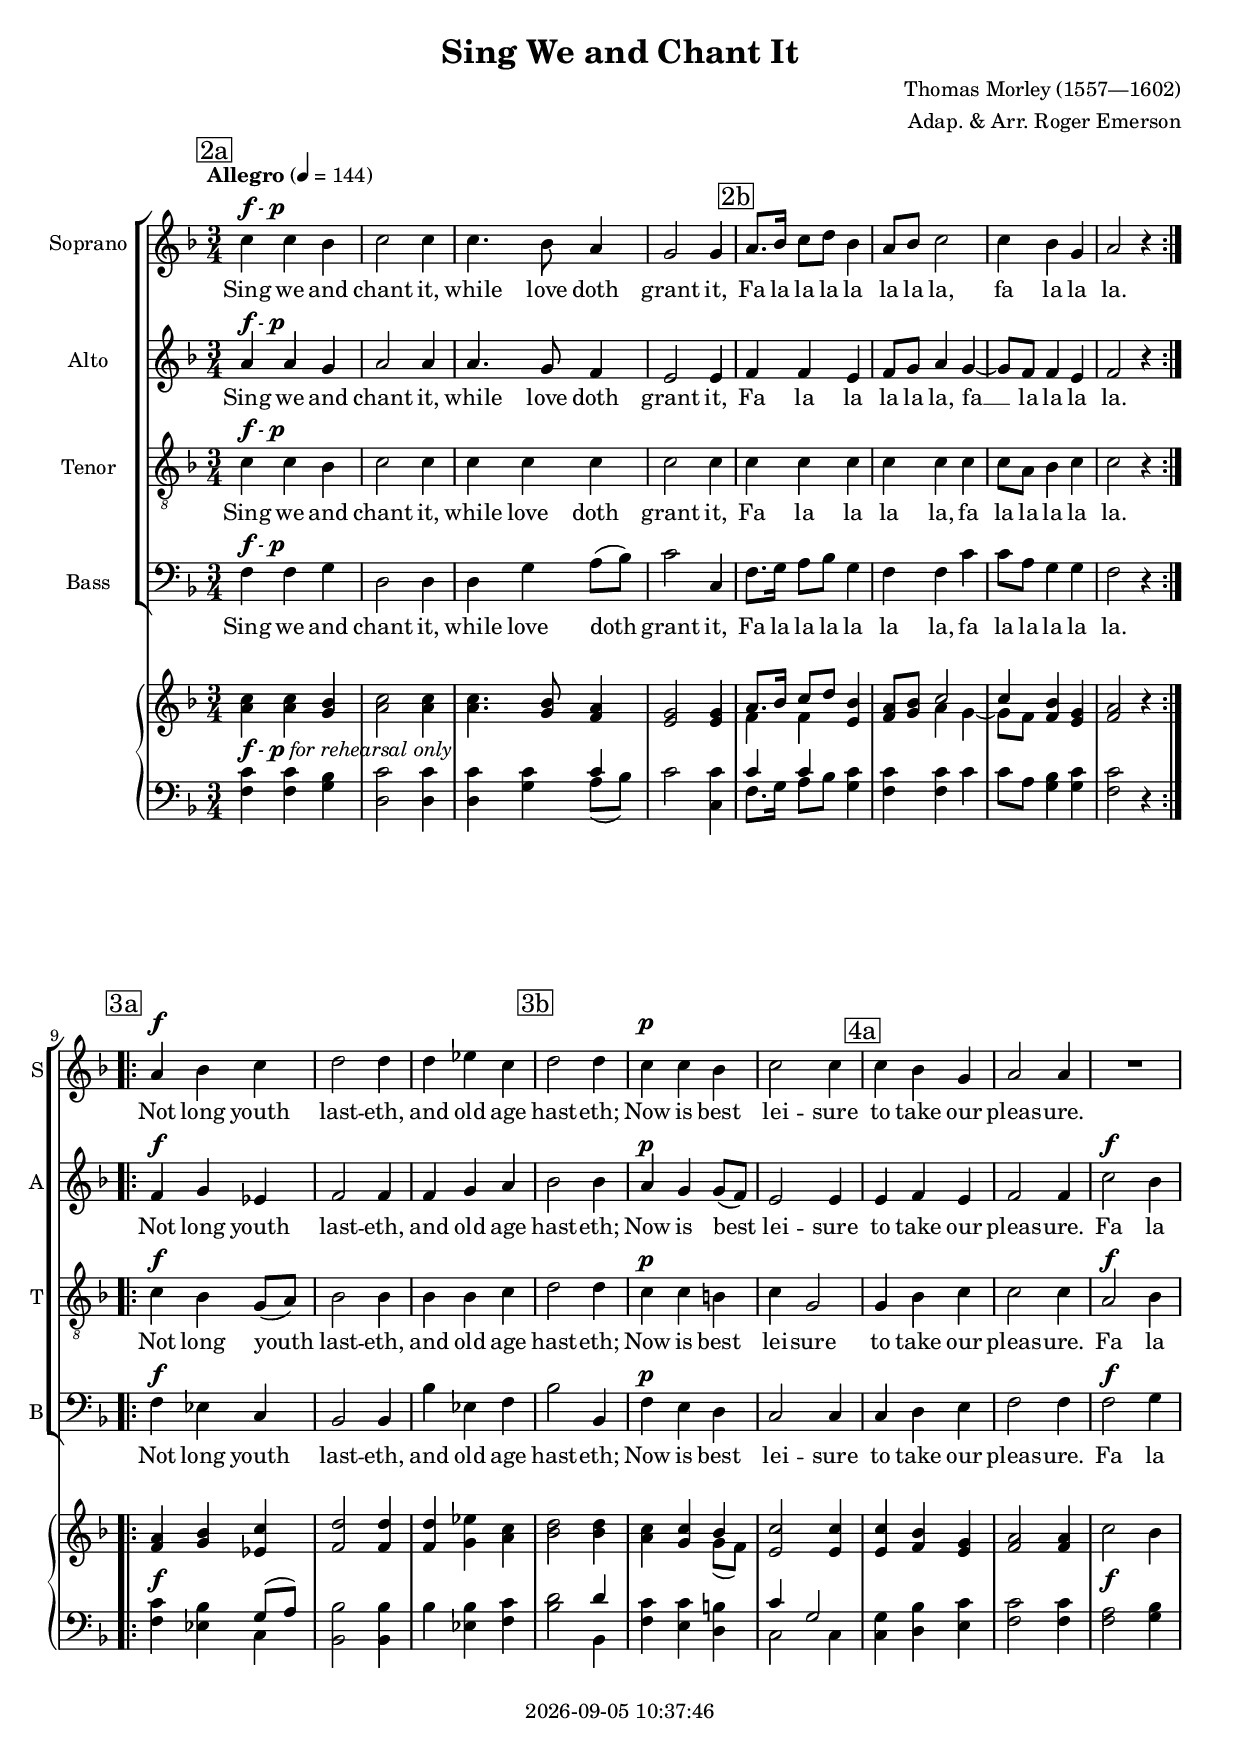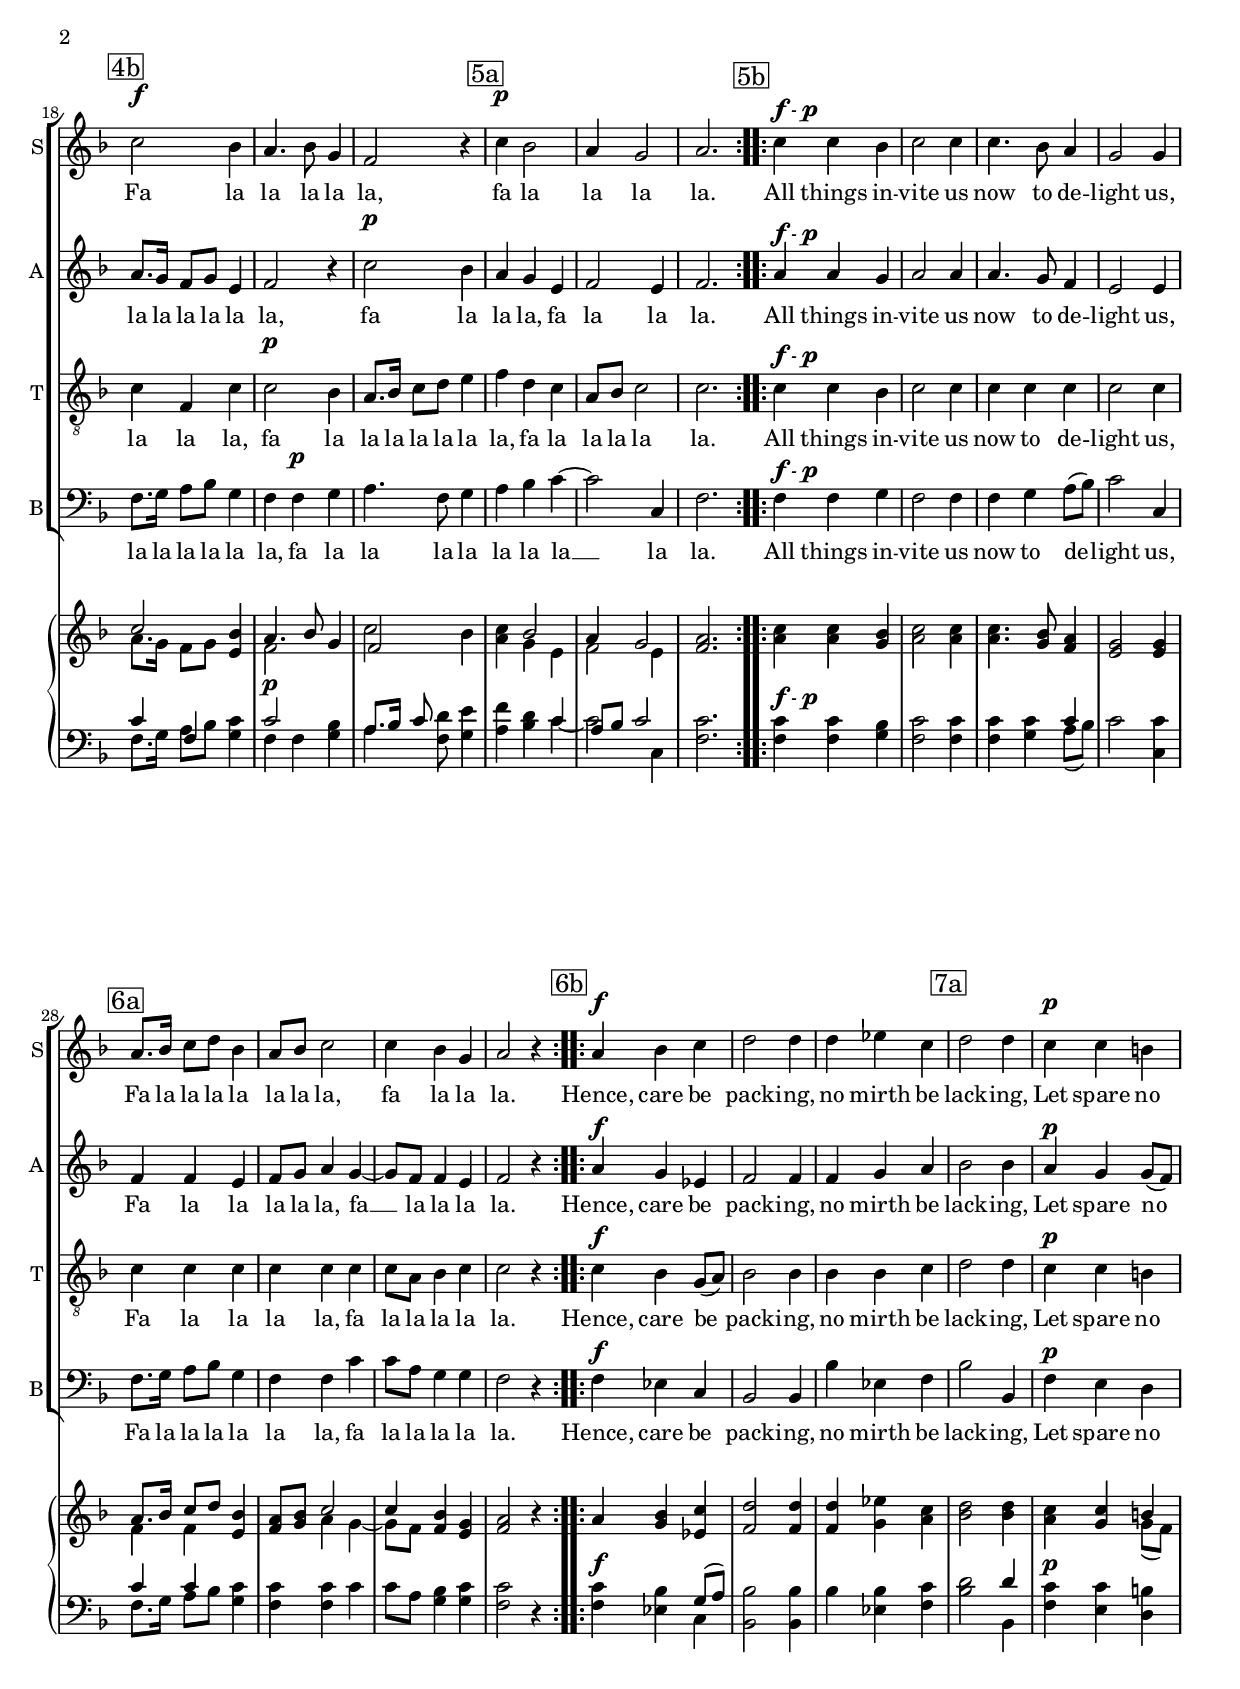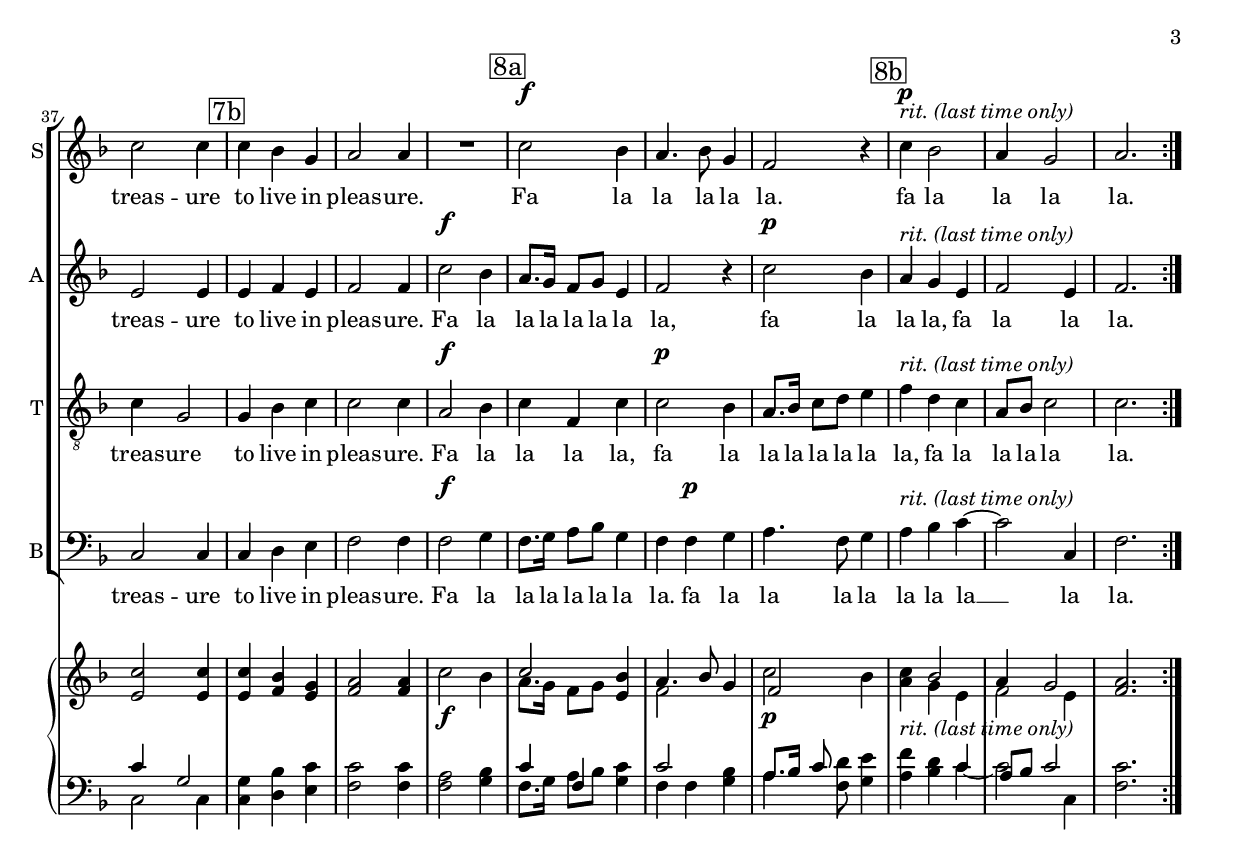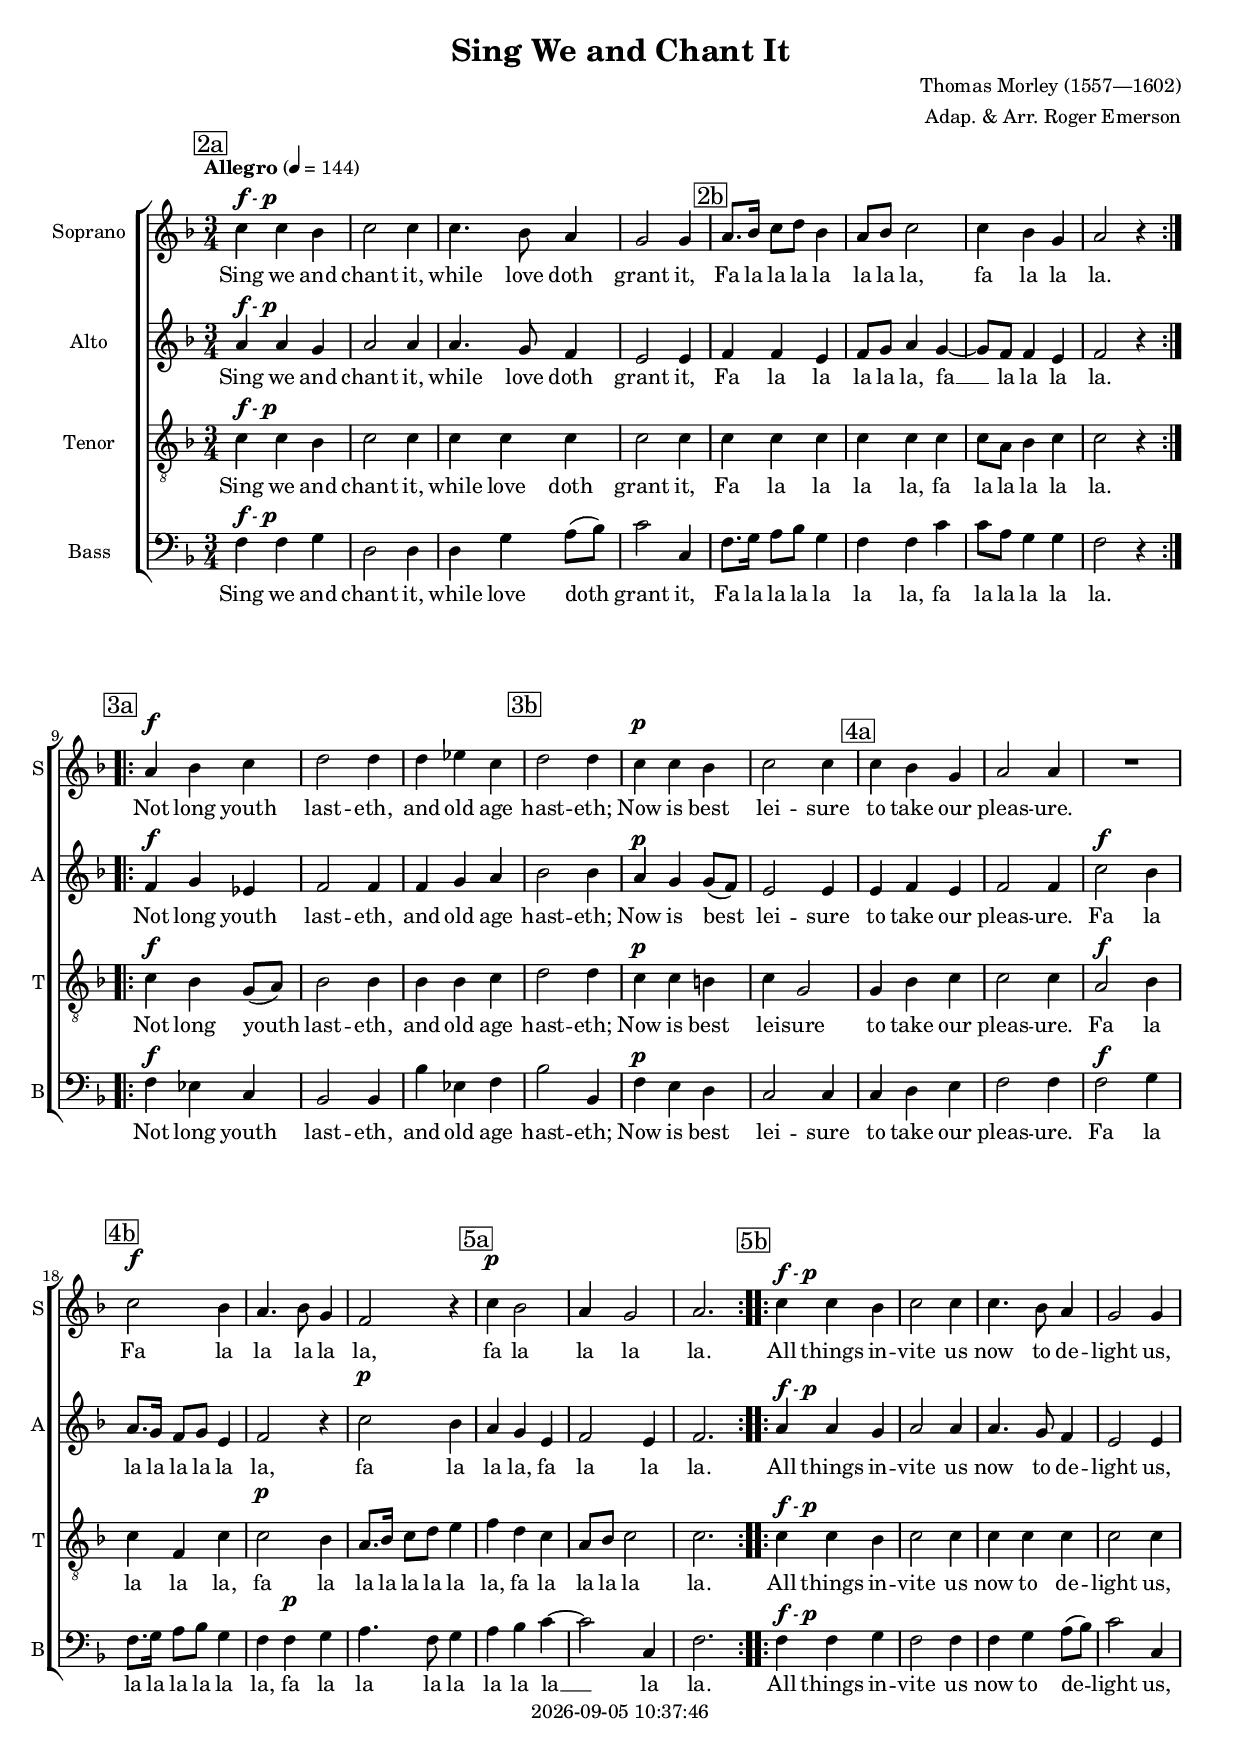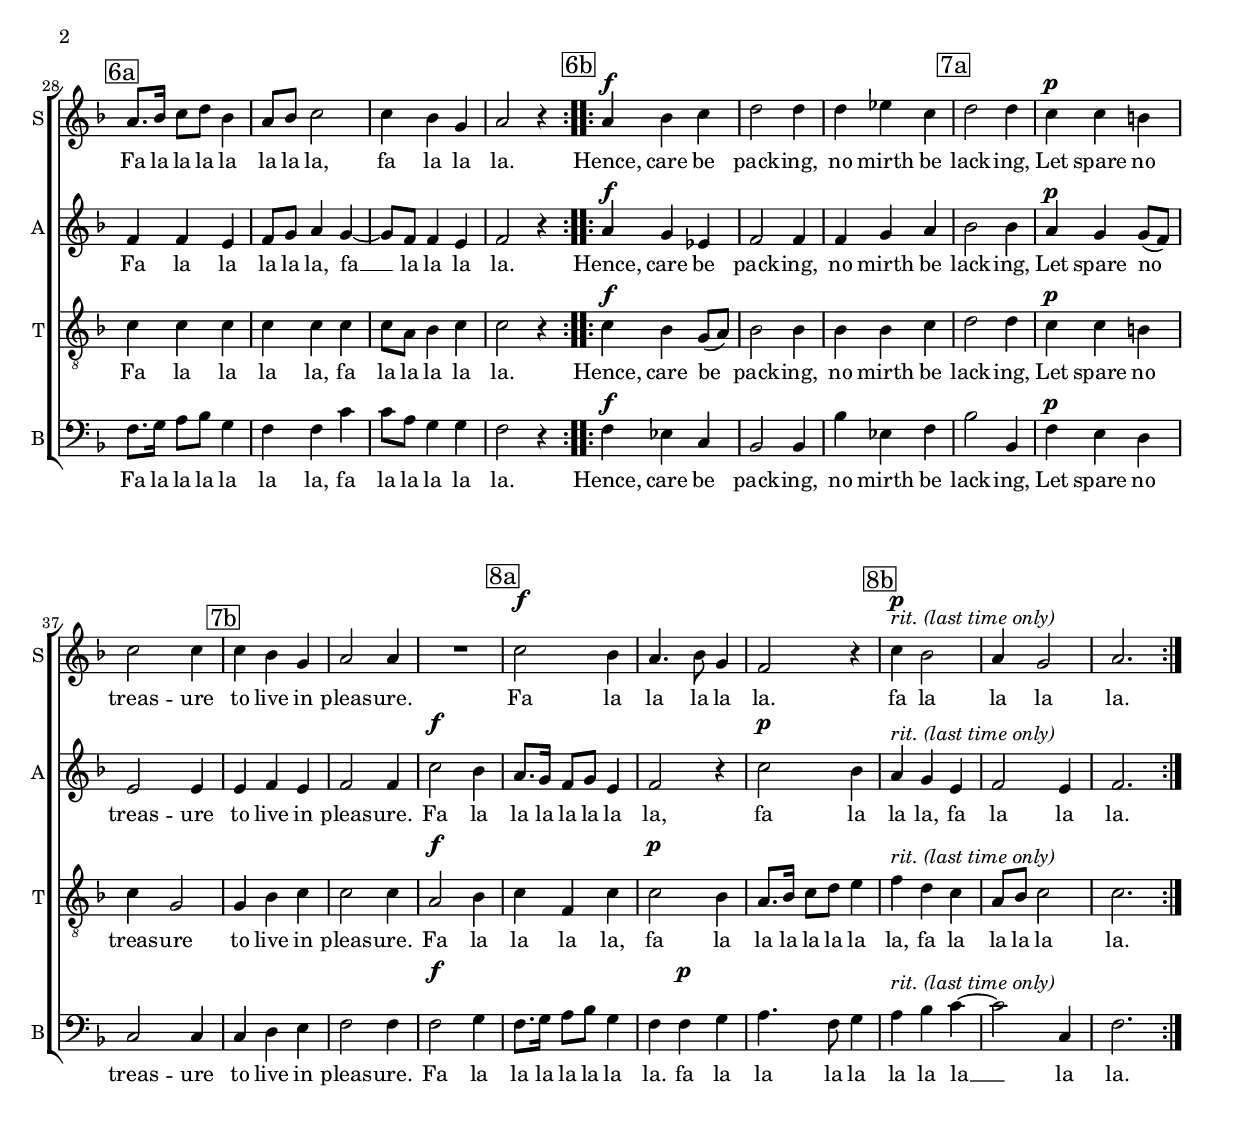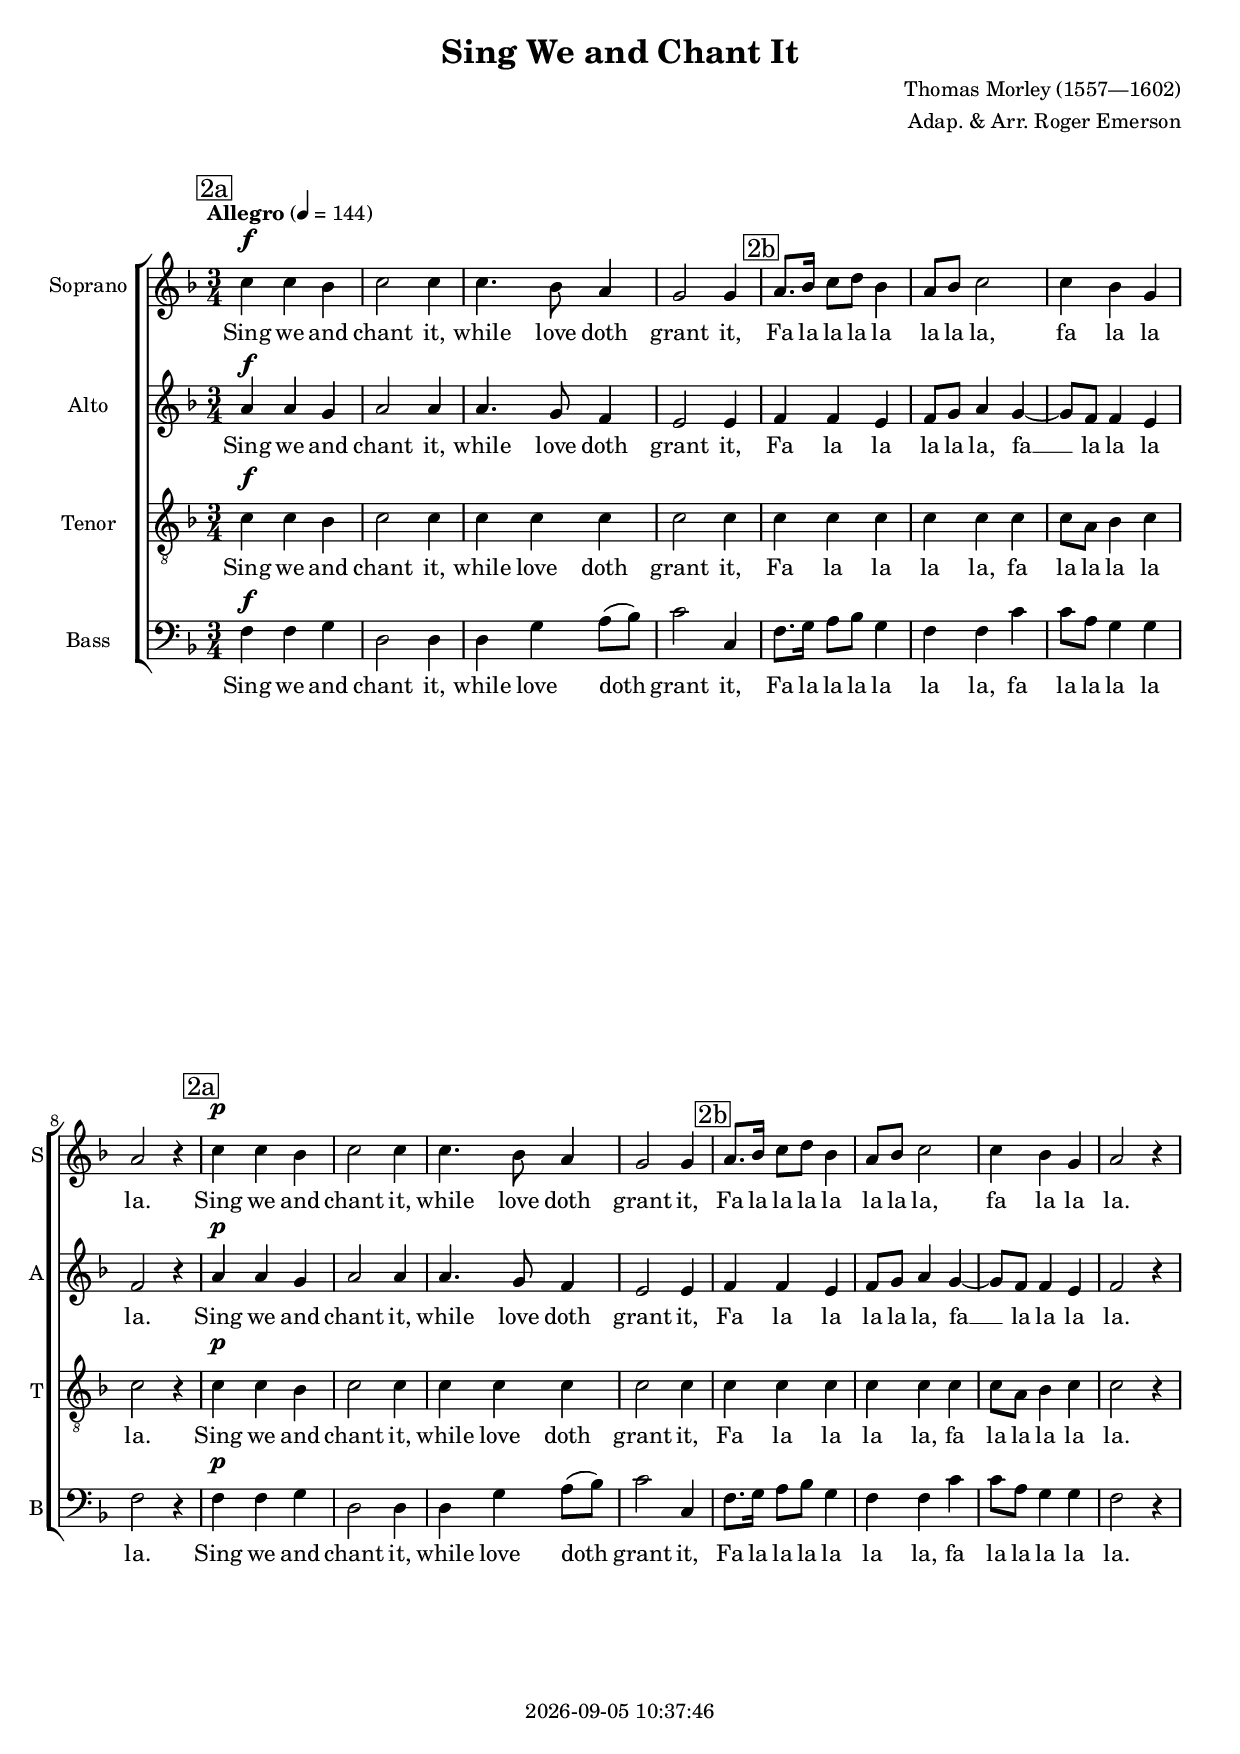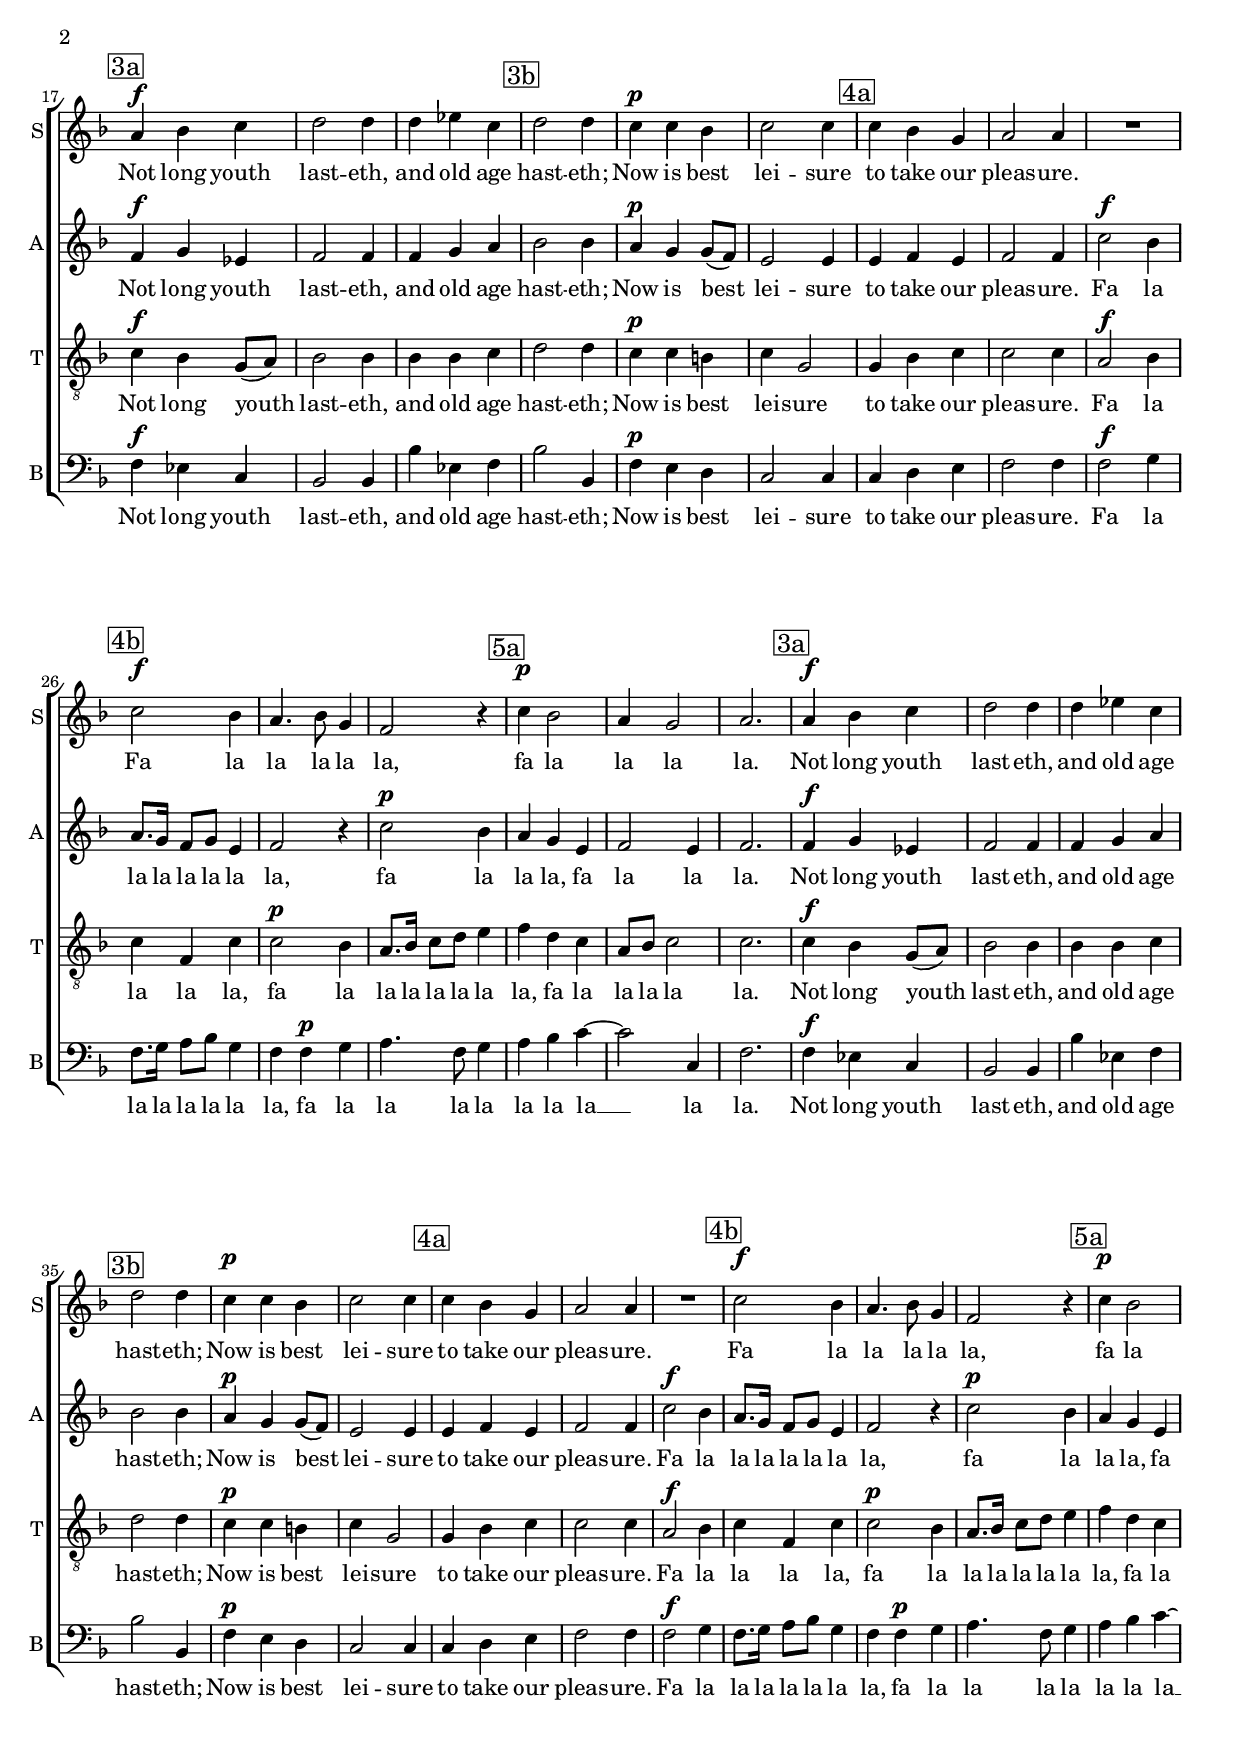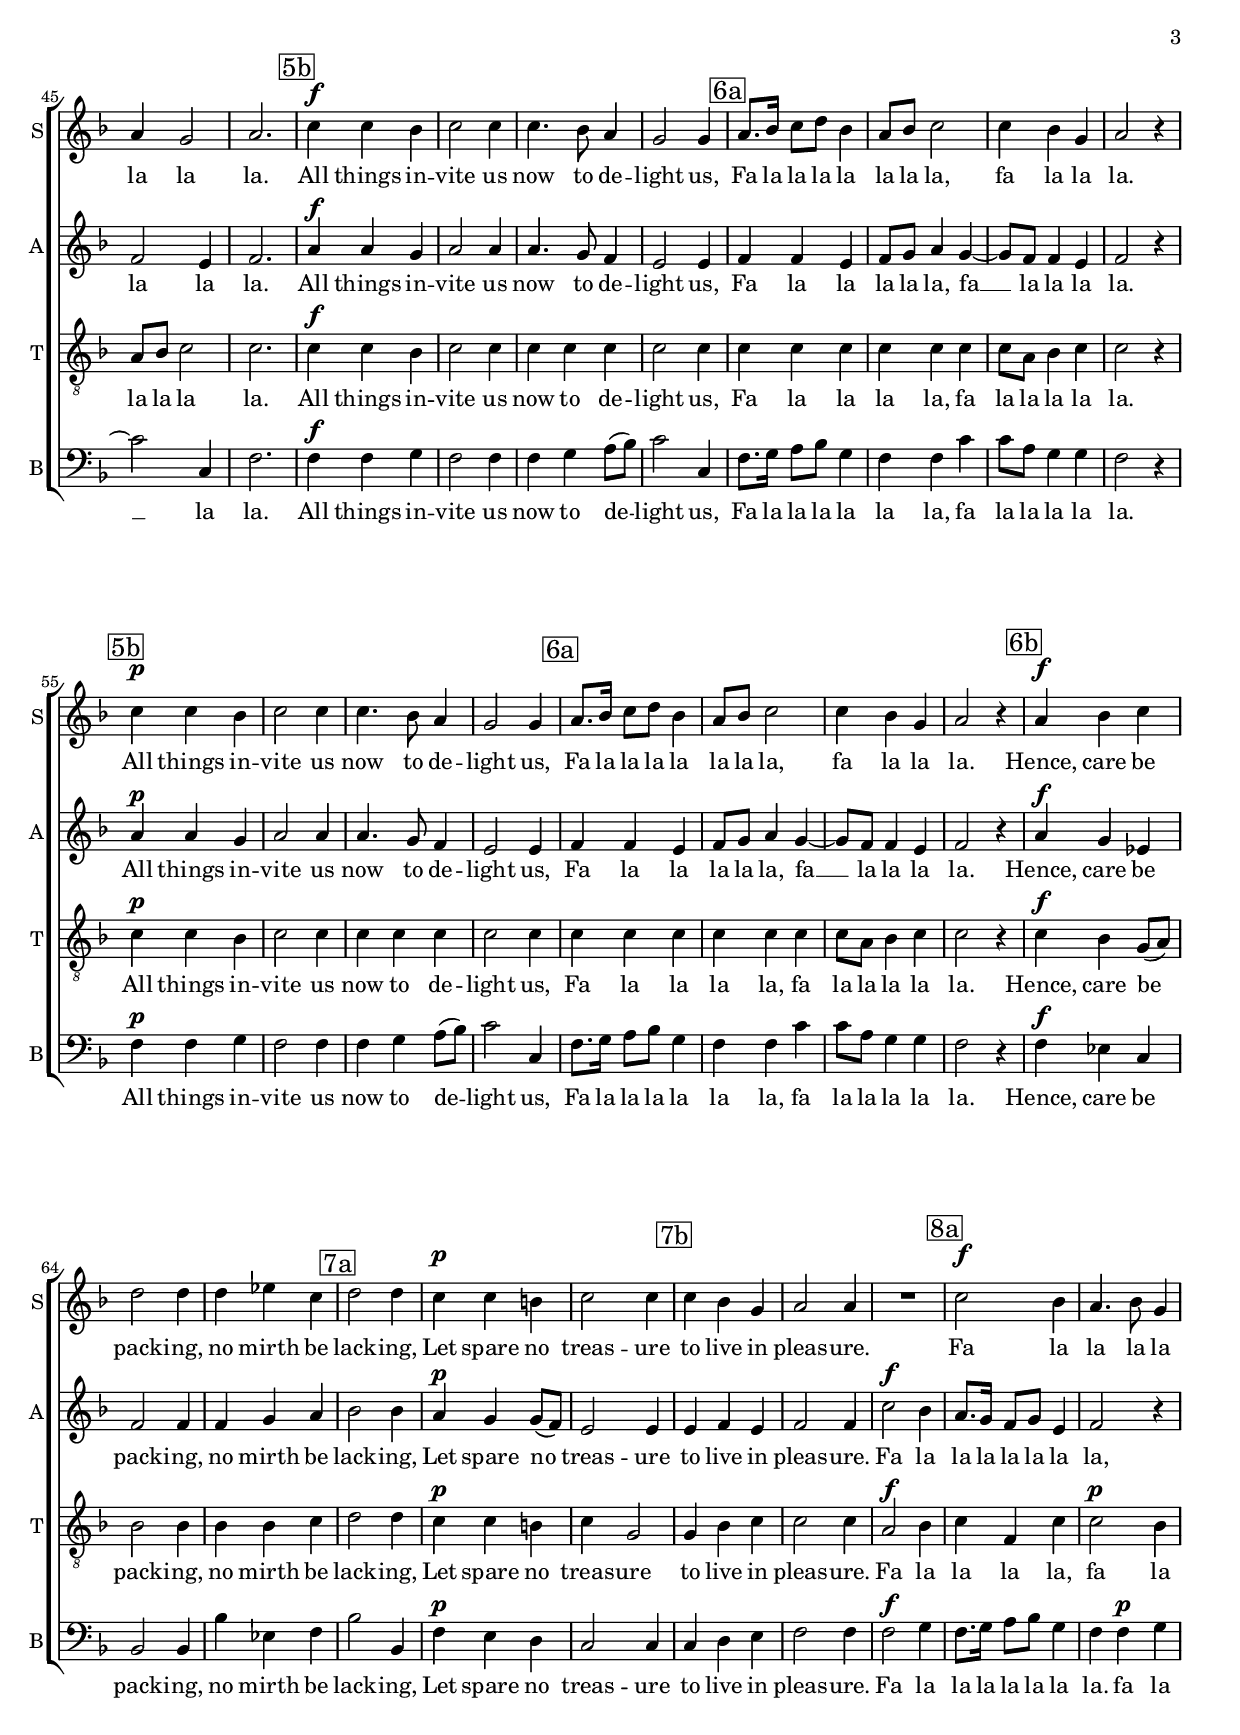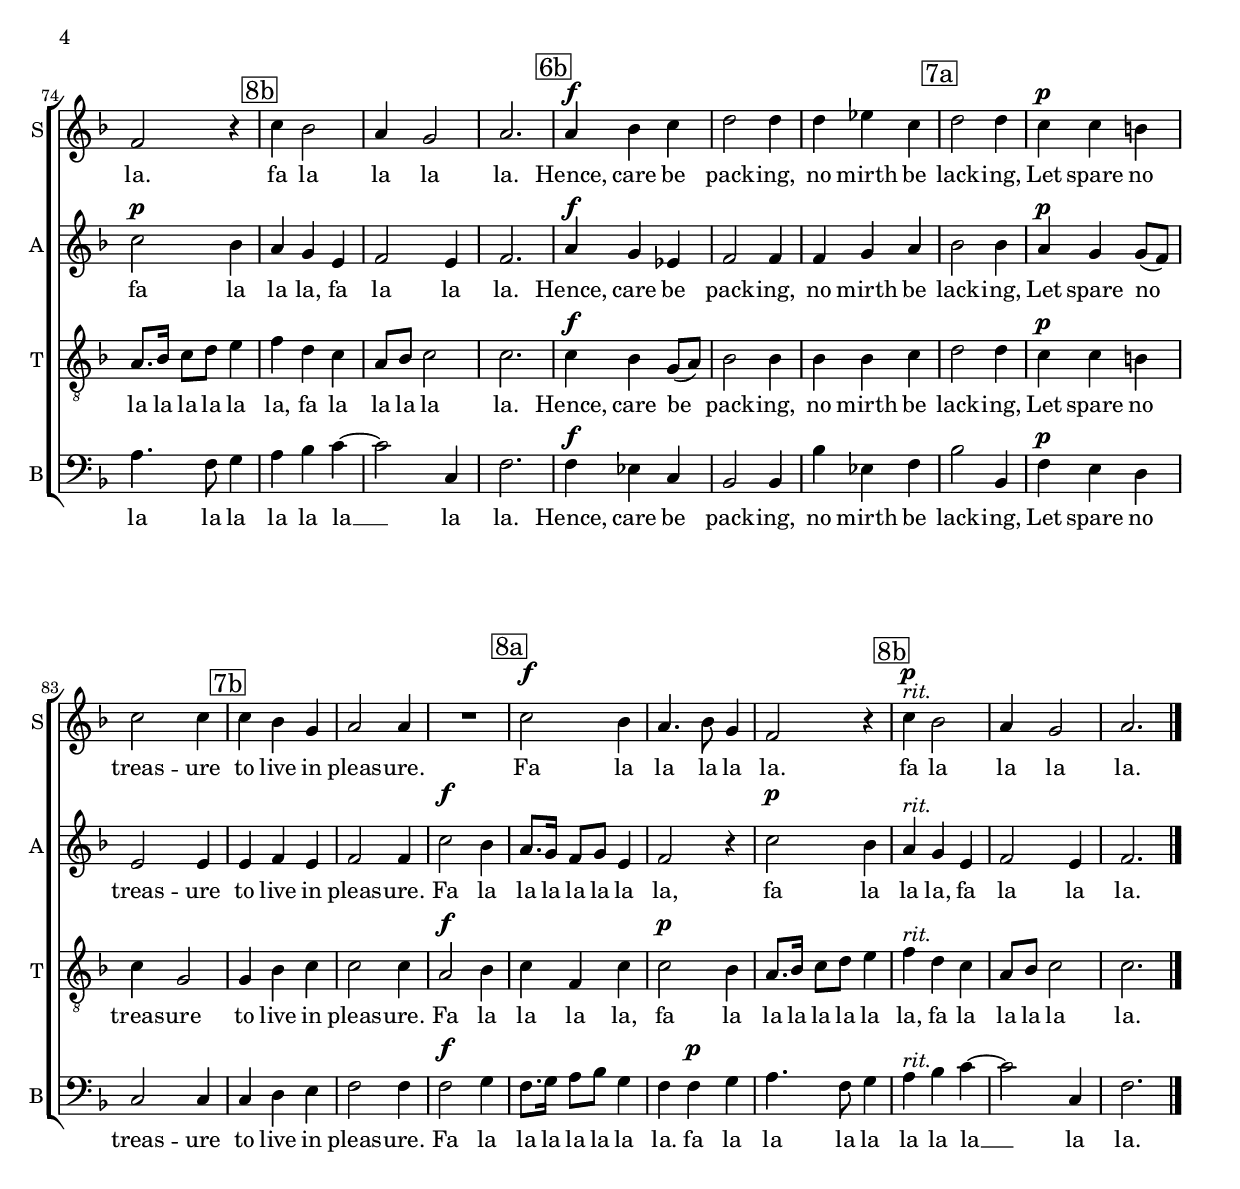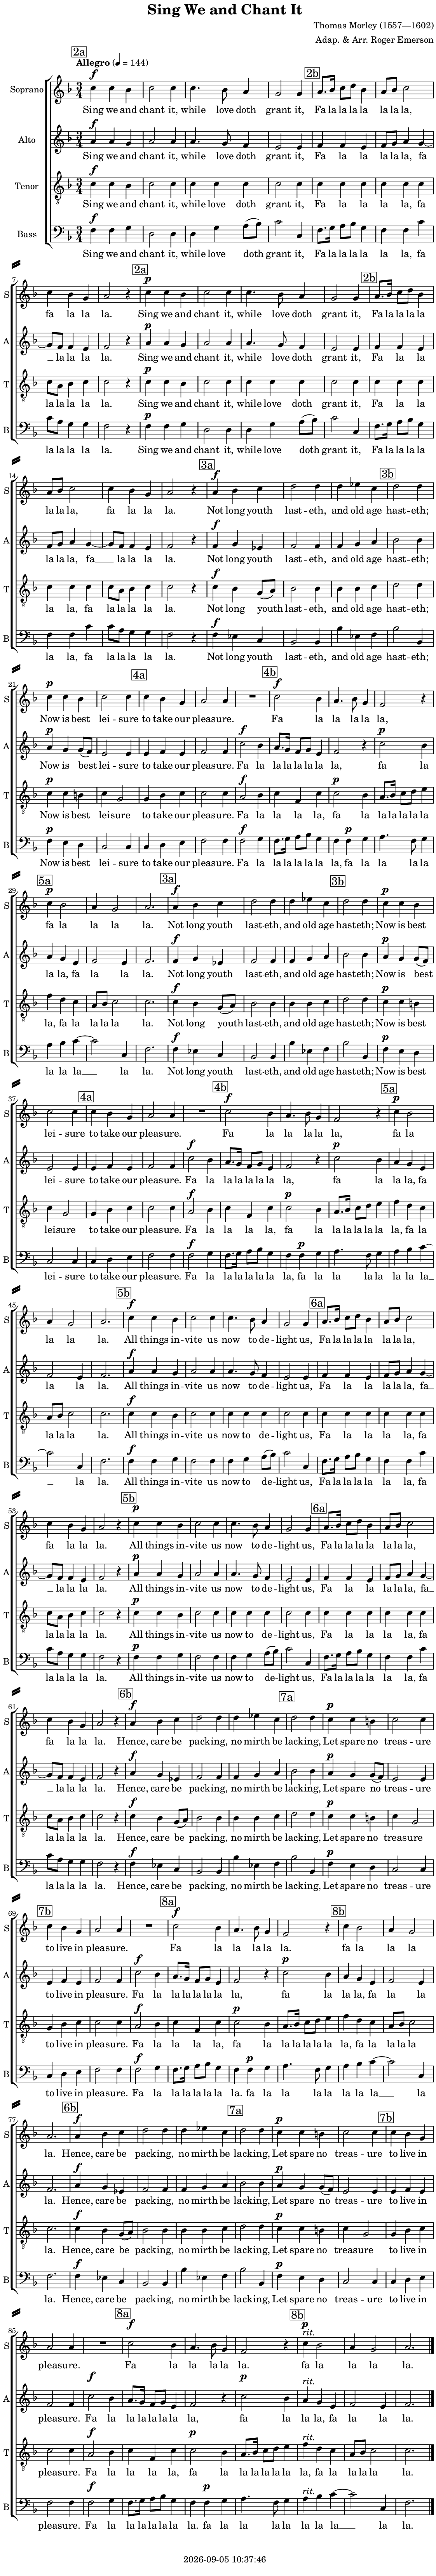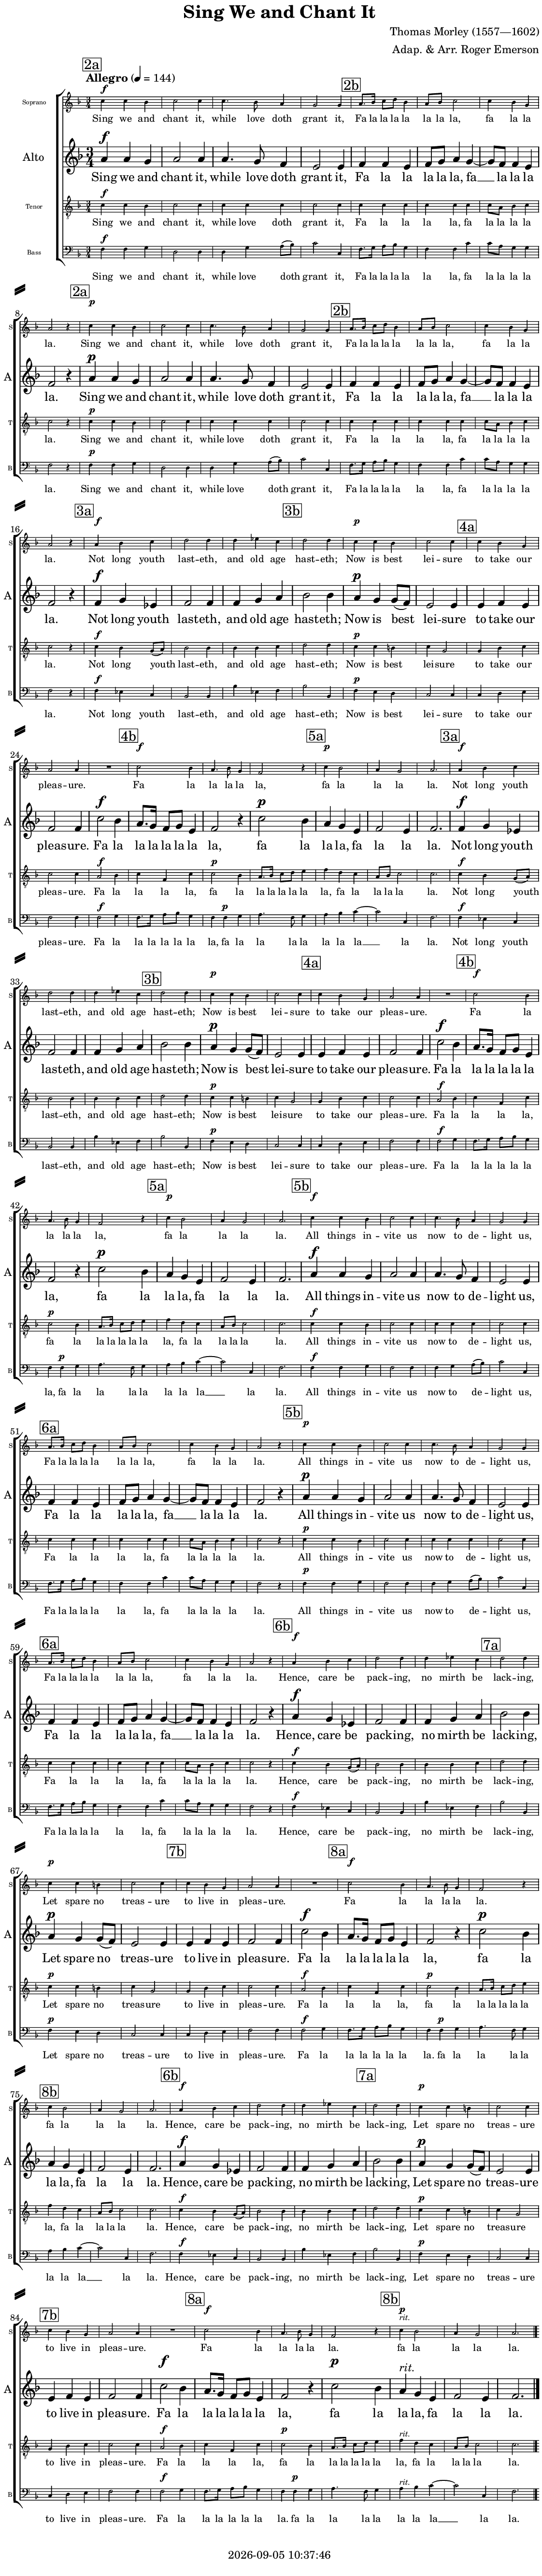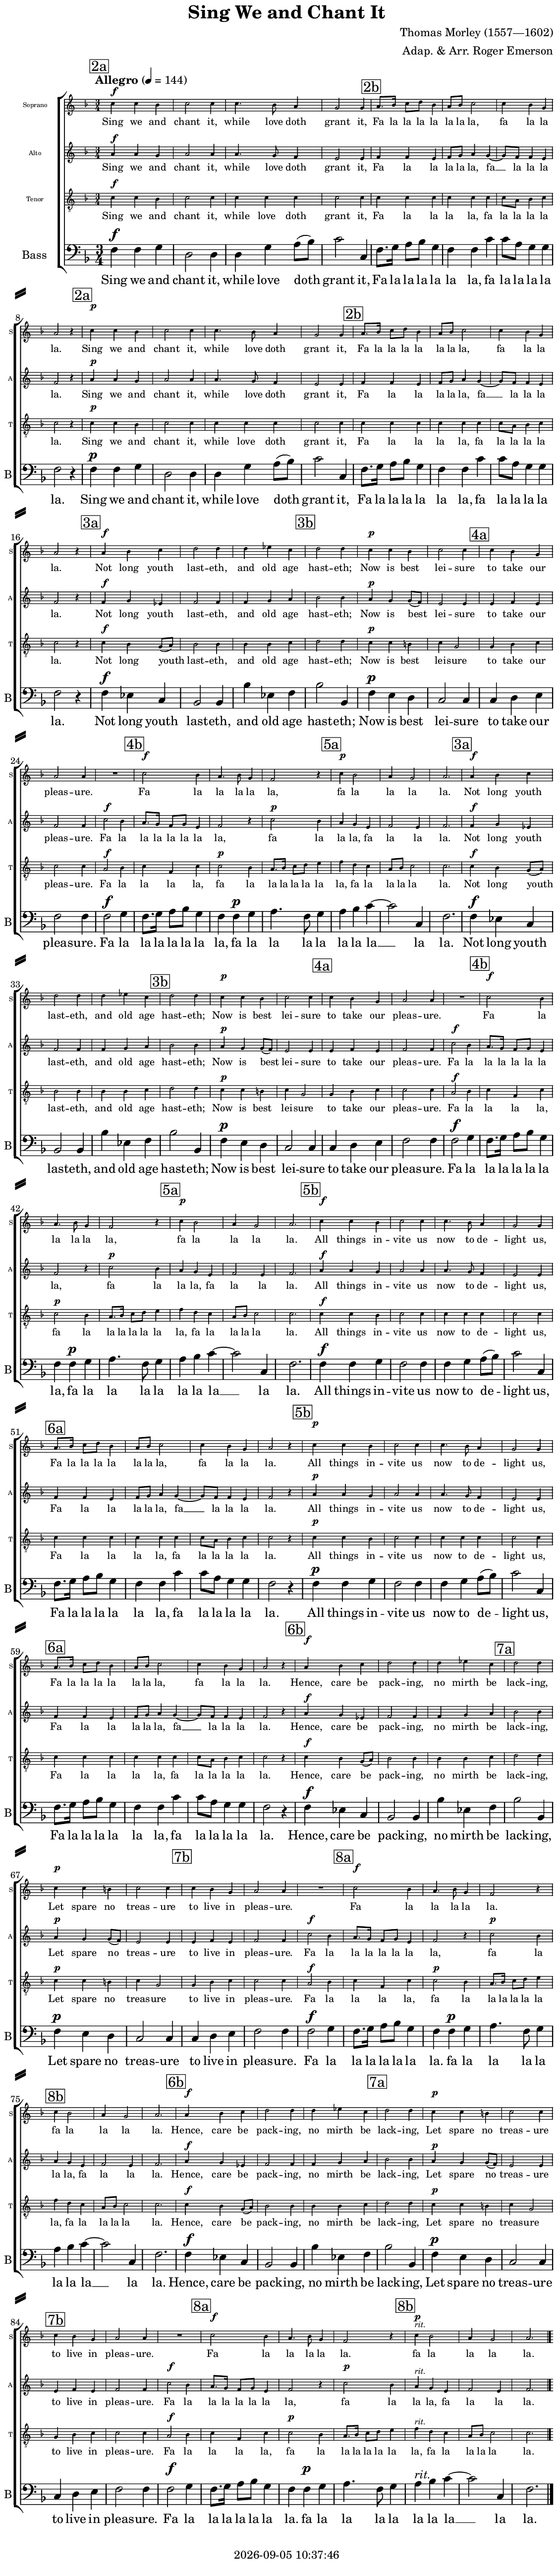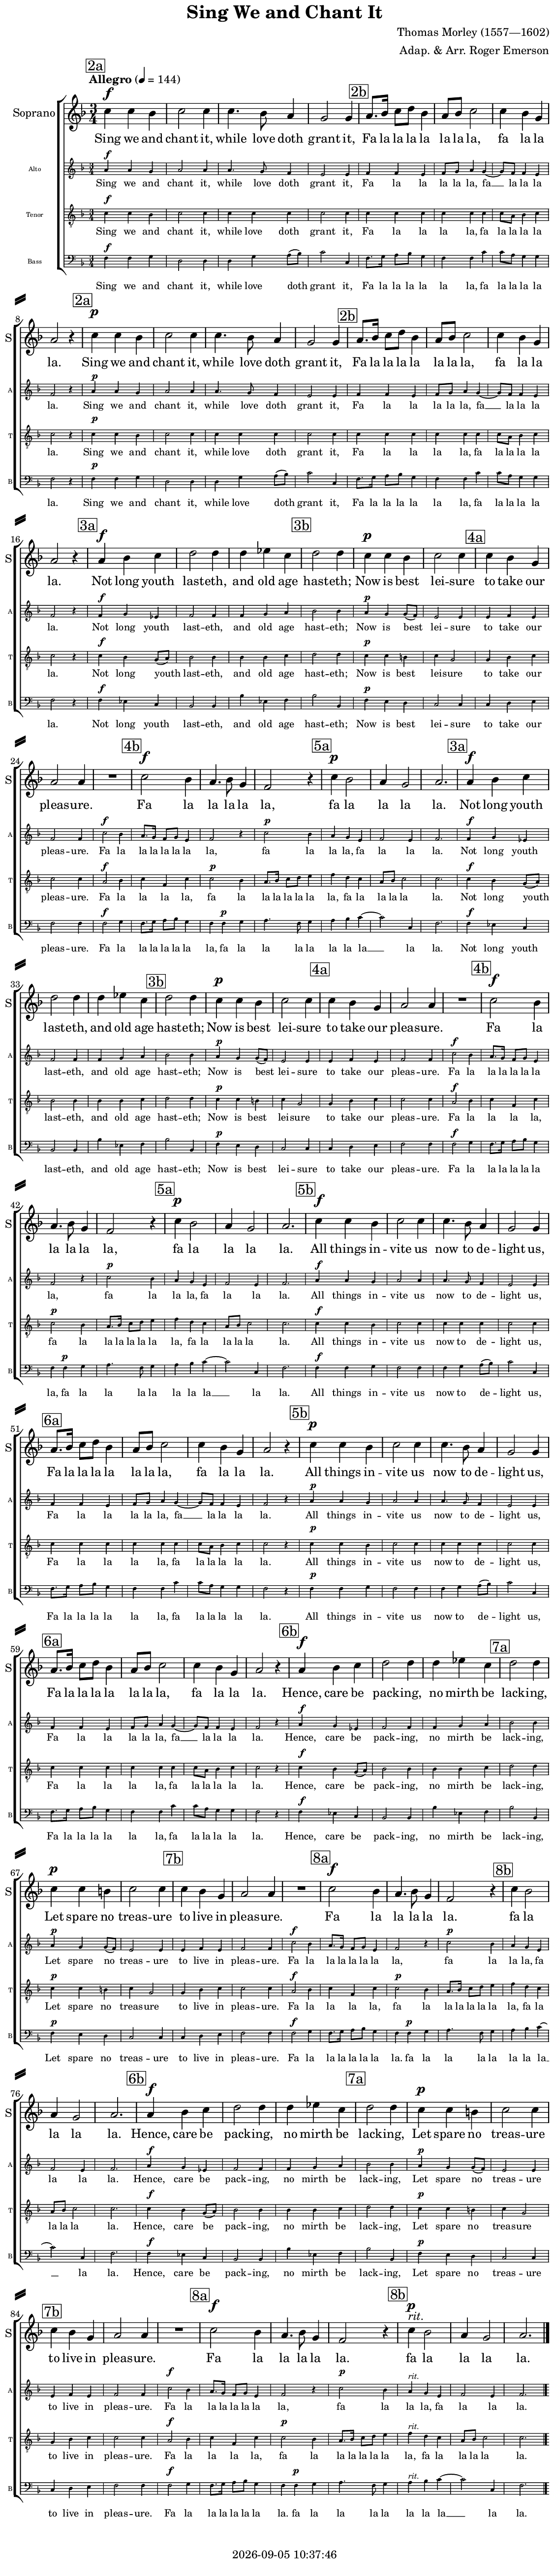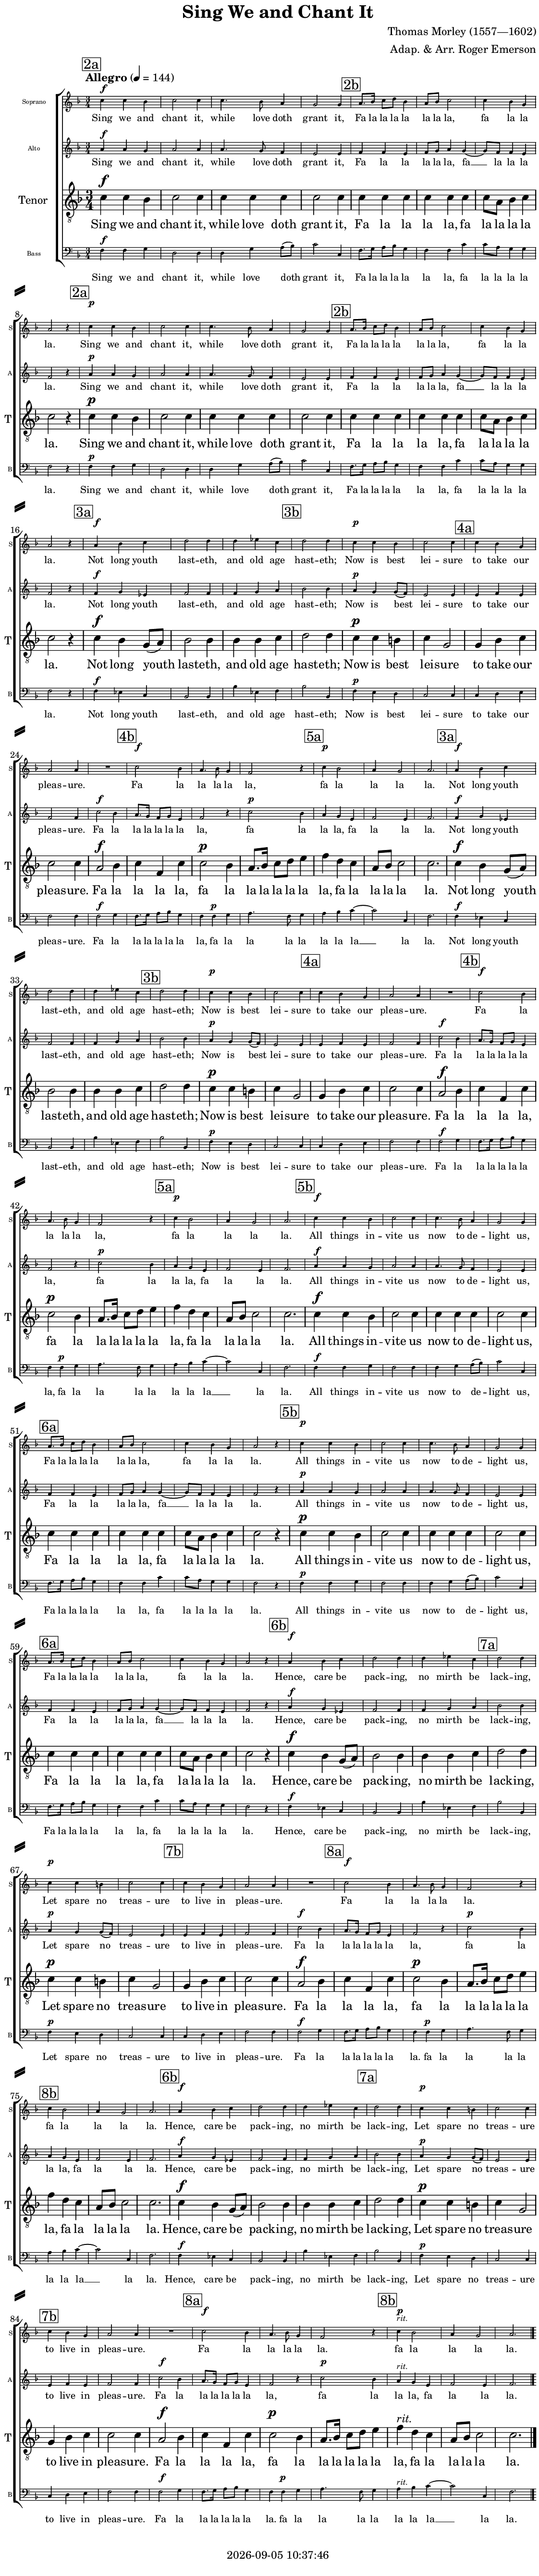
\version "2.22.0"

\include "predefined-guitar-fretboards.ly"
\include "articulate.ly"

today = #(strftime "%Y-%m-%d %H:%M:%S" (localtime (current-time)))

\header {
% centered at top
%  dedication  = "dedication"
  title       = "Sing We and Chant It"
%  subtitle    = "subtitle"
%  subsubtitle = "subsubtitle"
%  instrument  = "instrument"
  
% arrangement of following lines:
%
%  poet    composer
%  meter   arranger
%  piece       opus

  composer    = "Thomas Morley (1557—1602)"
  arranger    = "Adap. & Arr. Roger Emerson"
%  opus        = "opus"

%  poet        = "poet"
%  meter       = "meter"
%  piece       = "piece"

% centered at bottom
% tagline     = "tagline" % default lilypond version
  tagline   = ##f
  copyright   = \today
}

global = {
  \key f \major
  \time 3/4
}

TempoTrack = {
  \tempo Allegro 4=144
  s2.
  \set Score.tempoHideNote = ##t
  s4
}

RehearsalTrack = {
%  \set Score.currentBarNumber = #5
  \repeat volta 2 {
    \mark \markup { \box "2a" } s2.*4
    \mark \markup { \box "2b" } s2.*4
  }
  \repeat volta 2 {
    \mark \markup { \box "3a" } s2.*3
    \mark \markup { \box "3b" } s2.*3
    \mark \markup { \box "4a" } s2.*3
    \mark \markup { \box "4b" } s2.*3
    \mark \markup { \box "5a" } s2.*3
  }
  \repeat volta 2 {
    \mark \markup { \box "5b" } s2.*4
    \mark \markup { \box "6a" } s2.*4
  }
  \repeat volta 2 {
    \mark \markup { \box "6b" } s2.*3
    \mark \markup { \box "7a" } s2.*3
    \mark \markup { \box "7b" } s2.*3
    \mark \markup { \box "8a" } s2.*3
    \mark \markup { \box "8b" } s2.*3
  }
}

dynamicsSopRepeat = {
  \repeat volta 2 { s2.-\markup{\dynamic f - \dynamic p} | s2.*7 }
  \repeat volta 2 { s2.\f s2.*3 s2.\p s2.*4 s2.\f s2.*2 s2.\p s2.*2 }
  \repeat volta 2 { s2.-\markup{\dynamic f - \dynamic p} | s2.*7 }
  \repeat volta 2 { s2.\f s2.*3 s2.\p s2.*4 s2.\f s2.*2 s2.\p-\markup\italic "rit. (last time only)" s2.*2 }
}

dynamicsSopSingle = {
  s2.\f | s2.*7 |
  s2.\p | s2.*7 |
  \repeat volta 2 { s2.\f s2.*3 s2.\p s2.*4 s2.\f s2.*2 s2.\p s2.*2 }
  s2.\f | s2.*7 |
  s2.\p | s2.*7 |
  s2.\f s2.*3 s2.\p s2.*4 s2.\f s2.*2 s2. s2.*2
  s2.\f s2.*3 s2.\p s2.*4 s2.\f s2.*2 s2.\p-\markup\italic rit. s2.*2
}

soprano = \relative {
  \global
  \repeat volta 2 {
    c''4 4 bes | c2 4 | 4. bes8 a4 | g2 4 |
    a8. bes16 c8 d bes4 | a8 bes c2 | 4 bes g | a2 r4 |
  }
  \repeat volta 2 {
    a4 bes c | d2 4 | 4 ees c | % 3a
    d2 4 | c c bes | c2 4 |
    c4 bes g | a2 4 | R2. | % 4a
    c2 bes4 | a4. bes8 g4 | f2 r4 |
    c'4 bes2 | a4 g2 | a2. | % 5a
  }
  \repeat volta 2 {
    c4 c bes | c2 4 | 4. bes8 a4 | g2 4 |
    a8. bes16 c8 d bes4 | a8 bes c2 | 4 bes g | a2 r4 | % 6a
  }
  \repeat volta 2 {
    a4 bes c | d2 4 | 4 ees c |
    d2 4 | c c b | c2 4 | % 7a
    c4 bes g | a2 4 | R2. |
    c2 bes4 | a4. bes8 g4 | f2 r4 | % 8a
    c'4 bes2 | a4 g2 | a2. |
  }
}

wordsSop = \lyricmode {
  \repeat volta 2 {
    Sing we and chant it, while love doth grant it,
    Fa la la la la la la la,
    fa la la la.
  }
  \repeat volta 2 {
    Not long youth last -- eth, and old age hast -- eth;
    Now is best lei -- sure to take our pleas -- ure.
    Fa la la la la la,
    fa la la la la.
  }
  \repeat volta 2 {
    All things in -- vite us now to de -- light us,
    Fa la la la la la la la,
    fa la la la.
  }
  \repeat volta 2 {
    Hence, care be pack -- ing, no mirth be lack -- ing,
    Let spare no treas -- ure to live in pleas -- ure.
    Fa la la la la la.
    fa la la la la.
  }
}

wordsSopMidi = \lyricmode {
  \repeat volta 2 {
    "Sing " "we " "and " "chant " "it, " "while " "love " "doth " "grant " "it, "
    "\nFa " "la " "la " "la " "la " "la " "la " "la, "
    "\nfa " "la " "la " "la.\n"
  }
  \repeat volta 2 {
    "\nNot " "long " "youth " last "eth, " "and " "old " "age " hast "eth; "
    "\nNow " "is " "best " lei "sure " "to " "take " "our " pleas "ure. "
    "\nFa " "la " "la " "la " "la " "la, "
    "\nfa " "la " "la " "la " "la.\n"
    }
  \repeat volta 2 {
    "\nAll " "things " in "vite " "us " "now " "to " de "light " "us, "
    "\nFa " "la " "la " "la " "la " "la " "la " "la, "
    "\nfa " "la " "la " "la.\n"
    }
  \repeat volta 2 {
    "\nHence, " "care " "be " pack "ing, " "no " "mirth " "be " lack "ing, "
    "\nLet " "spare " "no " treas "ure " "to " "live " "in " pleas "ure. "
    "\nFa " "la " "la " "la " "la " "la. "
    "\nfa " "la " "la " "la " "la. "
  }
}

dynamicsAltoRepeat = {
  \repeat volta 2 { s2.-\markup{\dynamic f - \dynamic p} | s2.*7 }
  \repeat volta 2 { s2.\f s2.*3 s2.\p s2.*3 s2.\f s2.*2 s2.\p s2.*3 }
  \repeat volta 2 { s2.-\markup{\dynamic f - \dynamic p} | s2.*7 }
  \repeat volta 2 { s2.\f s2.*3 s2.\p s2.*3 s2.\f s2.*2 s2.\p s2.-\markup\italic "rit. (last time only)" s2.*2 }
}

dynamicsAltoSingle = {
  s2.\f | s2.*7
  s2.\p | s2.*7
  \repeat volta 2 { s2.\f s2.*3 s2.\p s2.*3 s2.\f s2.*2 s2.\p s2.*3 }
  s2.\f | s2.*7
  s2.\p | s2.*7
  s2.\f s2.*3 s2.\p s2.*3 s2.\f s2.*2 s2.\p s2. s2.*2
  s2.\f s2.*3 s2.\p s2.*3 s2.\f s2.*2 s2.\p s2.-\markup\italic rit. s2.*2
}

alto = \relative {
  \global
  \repeat volta 2 {
    a'4 a g | a2 4 | 4. g8 f4 | e2 4 |
    f4 4 e | f8 g a4 g~ | 8 f8 4 e | f2 r4 |
  }
  \repeat volta 2 {
    f4 g ees | f2 4 | f g a | % 3a
    bes2 4 | a g g8(f) | e2 4 |
    e4 f e | f2 4 | c'2 bes4 | % 4a
    a8. g16 f8 g e4 | f2 r4 | c'2 bes4 |
    a4 g e | f2 e4 | f2. | % 5a
  }
  \repeat volta 2 {
    a4 4 g | a2 4 | 4. g8 f4 | e2 4 |
    f4 4 e | f8 g a4 g~ | 8 f8 4 e | f2 r4 | % 6a
  }
  \repeat volta 2 {
    a4 g ees | f2 4 | f g a |
    bes2 4 | a g g8(f) | e2 4 | % 7a
    e4 f e | f2 4 | c'2 bes4 |
    a8. g16 f8 g e4 | f2 r4 | c'2 bes4 | % 8a
    a4 g e | f2 e4 | f2. |
  }
}

wordsAlto = \lyricmode {
  \repeat volta 2 {
    Sing we and chant it, while love doth grant it,
    Fa la la la la la,
    fa __ la la la la.
  }
  \repeat volta 2 {
    Not long youth last -- eth, and old age hast -- eth;
    Now is best lei -- sure to take our pleas -- ure.
    Fa la la la la la la la,
    fa la la la,
    fa la la la.
  }
  \repeat volta 2 {
    All things in -- vite us now to de -- light us,
    Fa la la la la la,
    fa __ la la la la.
  }
  \repeat volta 2 {
    Hence, care be pack -- ing, no mirth be lack -- ing,
    Let spare no treas -- ure to live in pleas -- ure.
    Fa la la la la la la la,
    fa la la la,
    fa la la la.
  }
}

wordsAltoMidi = \lyricmode {
  \repeat volta 2 {
    "Sing " "we " "and " "chant " "it, " "while " "love " "doth " "grant " "it, "
    "\nFa " "la " "la " "la " "la " "la, "
    "\nfa "  "la " "la " "la " "la.\n"
    }
  \repeat volta 2 {
    "\nNot " "long " "youth " last "eth, " "and " "old " "age " hast "eth; "
    "\nNow " "is " "best " lei "sure " "to " "take " "our " pleas "ure. "
    "\nFa " "la " "la " "la " "la " "la " "la " "la, "
    "\nfa " "la " "la " "la, "
    "\nfa " "la " "la " "la.\n"
    }
  \repeat volta 2 {
    "\nAll " "things " in "vite " "us " "now " "to " de "light " "us, "
    "\nFa " "la " "la " "la " "la " "la, "
    "\nfa "  "la " "la " "la " "la.\n"
    }
  \repeat volta 2 {
    "\nHence, " "care " "be " pack "ing, " "no " "mirth " "be " lack "ing, "
    "\nLet " "spare " "no " treas "ure " "to " "live " "in " pleas "ure. "
    "\nFa " "la " "la " "la " "la " "la " "la " "la, "
    "\nfa " "la " "la " "la, "
    "\nfa " "la " "la " "la.\n"
  }
}

dynamicsTenorRepeat = {
  \repeat volta 2 { s2.-\markup{\dynamic f - \dynamic p} | s2.*7 }
  \repeat volta 2 { s2.\f s2.*3 s2.\p s2.*3 s2.\f s2. s2.\p s2.*4 }
  \repeat volta 2 { s2.-\markup{\dynamic f - \dynamic p} | s2.*7 }
  \repeat volta 2 { s2.\f s2.*3 s2.\p s2.*3 s2.\f s2. s2.\p s2. s2.-\markup\italic "rit. (last time only)" s2.*2 }
}

dynamicsTenorSingle = {
  s2.\f | s2.*7
  s2.\p | s2.*7
  \repeat volta 2 { s2.\f s2.*3 s2.\p s2.*3 s2.\f s2. s2.\p s2.*4 }
  s2.\f | s2.*7
  s2.\p | s2.*7
  s2.\f s2.*3 s2.\p s2.*3 s2.\f s2. s2.\p s2. s2. s2.*2
  s2.\f s2.*3 s2.\p s2.*3 s2.\f s2. s2.\p s2. s2.-\markup\italic rit. s2.*2
}

tenor = \relative {
  \global
  \repeat volta 2 {
    c'4 c bes | c2 4 | 4 4 4 | 2 4 |
    c4 4 4 | 4 4 4 | 8 a bes4 c | 2 r4 |
  }
  \repeat volta 2 {
    c4 bes g8(a) | bes2 4 | 4 4 c | % 3a
    d2 4 | c4 4 b | c4 g2 |
    g4 bes c | 2 4 | a2 bes4 | % 4a
    c4 f, c' | 2 bes4 | a8. bes16 c8 d e4 |
    f4 d c | a8 bes c2 | 2. | % 5a
  }
  \repeat volta 2 {
    c4 4 bes | c2 4 | 4 4 4 | 2 4 |
    c4 4 4 | 4 4 4 | 8 a bes4 c | 2 r4 | % 6a
  }
  \repeat volta 2 {
    c4 bes g8(a) | bes2 4 | 4 4 c |
    d2 4 | c4 c b | c g2 | % 7a
    g4 bes c | 2 4 | a2 bes4 |
    c4 f, c' | 2 bes4 | a8. bes16 c8 d e4 | % 8a
    f4 d c | a8 bes c2 | 2. |
  }
}

wordsTenor = \lyricmode {
  \repeat volta 2 {
    Sing we and chant it, while love doth grant it,
    Fa la la la la,
    fa la la la la la.
  }
  \repeat volta 2 {
    Not long youth last -- eth, and old age hast -- eth;
    Now is best lei -- sure to take our pleas -- ure.
    Fa la la la la,
    fa la la la la la la la,
    fa la la la la la.
  }
  \repeat volta 2 {
    All things in -- vite us now to de -- light us,
    Fa la la la la,
    fa la la la la la.
  }
  \repeat volta 2 {
    Hence, care be pack -- ing, no mirth be lack -- ing,
    Let spare no treas -- ure to live in pleas -- ure.
    Fa la la la la,
    fa la la la la la la la,
    fa la la la la la.
  }
}

wordsTenorMidi = \lyricmode {
  \repeat volta 2 {
    "Sing " "we " "and " "chant " "it, " "while " "love " "doth " "grant " "it, "
    "\nFa " "la " "la " "la " "la, "
    "\nfa " "la " "la " "la " "la " "la.\n"
    }
  \repeat volta 2 {
    "\nNot " "long " "youth " last "eth, " "and " "old " "age " hast "eth; "
    "\nNow " "is " "best " lei "sure " "to " "take " "our " pleas "ure. "
    "\nFa " "la " "la " "la " "la, "
    "\nfa " "la " "la " "la " "la " "la " "la " "la, "
    "\nfa " "la " "la " "la " "la " "la.\n"
    }
  \repeat volta 2 {
    "\nAll " "things " in "vite " "us " "now " "to " de "light " "us, "
    "\nFa " "la " "la " "la " "la, "
    "\nfa " "la " "la " "la " "la " "la.\n"
    }
  \repeat volta 2 {
    "\nHence, " "care " "be " pack "ing, " "no " "mirth " "be " lack "ing, "
    "\nLet " "spare " "no " treas "ure " "to " "live " "in " pleas "ure. "
    "\nFa " "la " "la " "la " "la, "
    "\nfa " "la " "la " "la " "la " "la " "la " "la, "
    "\nfa " "la " "la " "la " "la " "la.\n"
  }
}

dynamicsBassRepeat = {
  \repeat volta 2 { s2.-\markup{\dynamic f - \dynamic p} | s2.*7 }
  \repeat volta 2 { s2.\f s2.*3 s2.\p s2.*3 s2.\f s2. s4 s2\p s2.*4 }
  \repeat volta 2 { s2.-\markup{\dynamic f - \dynamic p} | s2.*7 }
  \repeat volta 2 { s2.\f s2.*3 s2.\p s2.*3 s2.\f s2. s4 s2\p s2. s2.-\markup\italic "rit. (last time only)" s2.*2 }
}

dynamicsBassSingle = {
  s2.\f | s2.*7
  s2.\p | s2.*7
  \repeat volta 2 { s2.\f s2.*3 s2.\p s2.*3 s2.\f s2. s4 s2\p s2.*4 }
  s2.\f | s2.*7
  s2.\p | s2.*7
  s2.\f s2.*3 s2.\p s2.*3 s2.\f s2. s4 s2\p s2. s2. s2.*2
  s2.\f s2.*3 s2.\p s2.*3 s2.\f s2. s4 s2\p s2. s2.-\markup\italic rit. s2.*2
}

bass = \relative {
  \global
  \repeat volta 2 {
    f4 f g  | d2 4 | 4 g a8(bes) | c2 c,4 |
    f8. g16 a8 bes g4 | f f c' | 8 a g4 4 | f2 r4 |
  }
  \repeat volta 2 {
    f4 ees c | bes2 4 | bes' ees, f | % 3a
    bes2 bes,4 | f' e d | c2 4 |
    c4 d e | f2 4 | 2 g4 | % 4a
    f8. g16 a8 bes g4 | f f g | a4. f8 g4 |
    a4 bes c~ | 2 c,4 | f2. | % 5a
  }
  \repeat volta 2 {
    f4 f g | f2 4 | 4 g a8(bes) | c2 c,4 |
    f8. g16 a8 bes g4 | f f c' | 8 a g4 4 | f2 r4 | % 6a
  }
  \repeat volta 2 {
    f4 ees c | bes2 4 | bes' ees, f |
    bes2 bes,4 | f'4 e d | c2 4 | % 7a
    c4 d e | f2 4 | 2 g4 |
    f8. g16 a8 bes g4 | f f g | a4. f8 g4 | % 8a
    a4 bes c~ | c2 c,4 | f2. |
  }
}

wordsBass = \lyricmode {
  \repeat volta 2 {
    Sing we and chant it, while love doth grant it,
    Fa la la la la la la,
    fa la la la la la.
  }
  \repeat volta 2 {
    Not long youth last -- eth, and old age hast -- eth;
    Now is best lei -- sure to take our pleas -- ure.
    Fa la la la la la la la,
    fa la la la la la la la __ la la.
  }
  \repeat volta 2 {
    All things in -- vite us now to de -- light us,
    Fa la la la la la la,
    fa la la la la la.
  }
  \repeat volta 2 {
    Hence, care be pack -- ing, no mirth be lack -- ing,
    Let spare no treas -- ure to live in pleas -- ure.
    Fa la la la la la la la.
    fa la la la la la la la __ la la.
  }
}

wordsBassMidi = \lyricmode {
  \repeat volta 2 {
    "Sing " "we " "and " "chant " "it, " "while " "love " "doth " "grant " "it, "
    "\nFa " "la " "la " "la " "la " "la " "la, "
    "\nfa " "la " "la " "la " "la " "la.\n"
    }
  \repeat volta 2 {
    "\nNot " "long " "youth " last "eth, " "and " "old " "age " hast "eth; "
    "\nNow " "is " "best " lei "sure " "to " "take " "our " pleas "ure. "
    "\nFa " "la " "la " "la " "la " "la " "la " "la, "
    "\nfa " "la " "la " "la " "la " "la " "la " "la "  "la " "la.\n"
    }
  \repeat volta 2 {
    "\nAll " "things " in "vite " "us " "now " "to " de "light " "us, "
    "\nFa " "la " "la " "la " "la " "la " "la, "
    "\nfa " "la " "la " "la " "la " "la.\n"
    }
  \repeat volta 2 {
    "\nHence, " "care " "be " pack "ing, " "no " "mirth " "be " lack "ing, "
    "\nLet " "spare " "no " treas "ure " "to " "live " "in " pleas "ure. "
    "\nFa " "la " "la " "la " "la " "la " "la " "la. "
    "\nfa " "la " "la " "la " "la " "la " "la " "la "  "la " "la.\n"
  }
}

pianoRHone = \relative {
  \global
  c4
  \bar "|."
}

pianoRHtwo = \relative {
  \global
  c4
  \bar "|."
}

dynamicsPiano = {
  \override DynamicTextSpanner.style = #'none
  \repeat volta 2 { s2.-\markup{\dynamic f - \dynamic p \italic "for rehearsal only"} s2.*7 }
  \repeat volta 2 { s2.\f s2.*7 s2.\f s2. s2.\p s2.*4 }
  \repeat volta 2 { s2.-\markup{\dynamic f - \dynamic p} s2.*7 }
  \repeat volta 2 { s2.\f s2.*3 s2.\p s2.*3 s2.\f s2.*2 s2.\p s2.-\markup\italic "rit. (last time only)" s2.*2 }
}

pianoLHone = \relative {
  \global
  c4
  \bar "|."
}

pianoLHtwo = \relative {
  \global
  c4
  \bar "|."
}

#(set-global-staff-size 18)

\book {
  \bookOutputSuffix "repeat"
%  \paper {
%    top-margin = 0
%    left-margin = 7
%    right-margin = 1
%    paper-width = 190\mm
%    page-breaking = #ly:one-page-breaking
%    system-system-spacing.basic-distance = #22
%    system-separator-markup = \slashSeparator
%  }
  \score {
%   \unfoldRepeats
%   \articulate
    <<
      <<
        \new ChoirStaff <<
                                % Single soprano staff
          \new Staff = soprano \with {
            instrumentName = #"Soprano"
            shortInstrumentName = #"S"
          }
          <<
            \new Dynamics \with {alignAboveContext = soprano} { \dynamicsSopRepeat}
            \new Voice \TempoTrack
            \new Voice \RehearsalTrack
            \new Voice \soprano
            \addlyrics \wordsSop
          >>
                                % Single alto staff
          \new Staff = alto \with {
            instrumentName = #"Alto"
            shortInstrumentName = #"A"
          }
          <<
            \new Dynamics \with {alignAboveContext = alto} { \dynamicsAltoRepeat}
            \new Voice \alto
            \addlyrics \wordsAlto
          >>
                                % Single tenor staff
          \new Staff = tenor \with {
            instrumentName = #"Tenor"
            shortInstrumentName = #"T"
          }
          <<
            \new Dynamics \with {alignAboveContext = tenor} { \dynamicsTenorRepeat}
            \clef "treble_8"
            \new Voice \tenor
            \addlyrics \wordsTenor
          >>
                                % Single bass staff
          \new Staff = bass \with {
            instrumentName = #"Bass"
            shortInstrumentName = #"B"
          }
          <<
            \new Dynamics \with {alignAboveContext = bass} { \dynamicsBassRepeat}
            \clef "bass"
            \new Voice \bass
            \addlyrics \wordsBass
          >>
        >>
        \new PianoStaff = piano <<
          \new Staff = pianorh \with {
            printPartCombineTexts = ##f
          }
          <<
            \new Voice \partCombine \soprano \alto
          >>
          \new Dynamics \dynamicsPiano
          \new Staff = pianolh \with {
            printPartCombineTexts = ##f
          }
          <<
            \clef "bass"
            \new Voice \partCombine \tenor \bass
          >>
        >>
      >>
    >>
    \layout {
      indent = 1.5\cm
      \pointAndClickOff
      \context {
        \Staff \RemoveAllEmptyStaves
        barNumberVisibility = #first-bar-number-invisible-save-broken-bars
        \override BarNumber.break-visibility = ##(#f #t #t)
      }
    }
  }
}

#(set-global-staff-size 17)

\book {
  \bookOutputSuffix "repeat-noacc"
%  \paper {
%    top-margin = 0
%    left-margin = 7
%    right-margin = 1
%    paper-width = 190\mm
%    page-breaking = #ly:one-page-breaking
%    system-system-spacing.basic-distance = #22
%    system-separator-markup = \slashSeparator
%  }
  \score {
%   \unfoldRepeats
%   \articulate
    <<
      <<
        \new ChoirStaff <<
                                % Single soprano staff
          \new Staff = soprano \with {
            instrumentName = #"Soprano"
            shortInstrumentName = #"S"
          }
          <<
            \new Dynamics \with {alignAboveContext = soprano} { \dynamicsSopRepeat}
            \new Voice \TempoTrack
            \new Voice \RehearsalTrack
            \new Voice \soprano
            \addlyrics \wordsSop
          >>
                                % Single alto staff
          \new Staff = alto \with {
            instrumentName = #"Alto"
            shortInstrumentName = #"A"
          }
          <<
            \new Dynamics \with {alignAboveContext = alto} { \dynamicsAltoRepeat}
            \new Voice \alto
            \addlyrics \wordsAlto
          >>
                                % Single tenor staff
          \new Staff = tenor \with {
            instrumentName = #"Tenor"
            shortInstrumentName = #"T"
          }
          <<
            \new Dynamics \with {alignAboveContext = tenor} { \dynamicsTenorRepeat}
            \clef "treble_8"
            \new Voice \tenor
            \addlyrics \wordsTenor
          >>
                                % Single bass staff
          \new Staff = bass \with {
            instrumentName = #"Bass"
            shortInstrumentName = #"B"
          }
          <<
            \new Dynamics \with {alignAboveContext = bass} { \dynamicsBassRepeat}
            \clef "bass"
            \new Voice \bass
            \addlyrics \wordsBass
          >>
        >>
      >>
    >>
    \layout {
      indent = 1.5\cm
      \pointAndClickOff
      \context {
        \Staff \RemoveAllEmptyStaves
        barNumberVisibility = #first-bar-number-invisible-save-broken-bars
        \override BarNumber.break-visibility = ##(#f #t #t)
      }
    }
  }
}

#(set-global-staff-size 18)

\book {
  \bookOutputSuffix "single-noacc"
  \score {
   \unfoldRepeats
    <<
      <<
        \new ChoirStaff <<
                                % Single soprano staff
          \new Staff = soprano \with {
            instrumentName = #"Soprano"
            shortInstrumentName = #"S"
          }
          <<
            \new Dynamics \with {alignAboveContext = soprano} { \dynamicsSopSingle}
            \new Voice \TempoTrack
            \new Voice \RehearsalTrack
            \new Voice { \soprano \bar "|." }
            \addlyrics \wordsSop
          >>
                                % Single alto staff
          \new Staff = alto \with {
            instrumentName = #"Alto"
            shortInstrumentName = #"A"
          }
          <<
            \new Dynamics \with {alignAboveContext = alto} { \dynamicsAltoSingle}
            \new Voice \alto
            \addlyrics \wordsAlto
          >>
                                % Single tenor staff
          \new Staff = tenor \with {
            instrumentName = #"Tenor"
            shortInstrumentName = #"T"
          }
          <<
            \new Dynamics \with {alignAboveContext = tenor} { \dynamicsTenorSingle}
            \clef "treble_8"
            \new Voice \tenor
            \addlyrics \wordsTenor
          >>
                                % Single bass staff
          \new Staff = bass \with {
            instrumentName = #"Bass"
            shortInstrumentName = #"B"
          }
          <<
            \new Dynamics \with {alignAboveContext = bass} { \dynamicsBassSingle}
            \clef "bass"
            \new Voice \bass
            \addlyrics \wordsBass
          >>
        >>
      >>
    >>
    \layout {
      indent = 1.5\cm
      \pointAndClickOff
      \context {
        \Staff \RemoveAllEmptyStaves
        barNumberVisibility = #first-bar-number-invisible-save-broken-bars
        \override BarNumber.break-visibility = ##(#f #t #t)
      }
    }
  }
}

#(set-global-staff-size 20)

\book {
  \bookOutputSuffix "singlepage-noacc"
  \paper {
    top-margin = 0
    left-margin = 7
    right-margin = 1
    paper-width = 190\mm
    page-breaking = #ly:one-page-breaking
    system-system-spacing.basic-distance = #15
    system-separator-markup = \slashSeparator
  }
  \score {
   \unfoldRepeats
%   \articulate
    <<
      <<
        \new ChoirStaff <<
                                % Single soprano staff
          \new Staff = soprano \with {
            instrumentName = #"Soprano"
            shortInstrumentName = #"S"
          }
          <<
            \new Dynamics \with {alignAboveContext = soprano} { \dynamicsSopSingle}
            \new Voice \TempoTrack
            \new Voice \RehearsalTrack
            \new Voice { \soprano \bar "|." }
            \addlyrics \wordsSop
          >>
                                % Single alto staff
          \new Staff = alto \with {
            instrumentName = #"Alto"
            shortInstrumentName = #"A"
          }
          <<
            \new Dynamics \with {alignAboveContext = alto} { \dynamicsAltoSingle}
            \new Voice \alto
            \addlyrics \wordsAlto
          >>
                                % Single tenor staff
          \new Staff = tenor \with {
            instrumentName = #"Tenor"
            shortInstrumentName = #"T"
          }
          <<
            \new Dynamics \with {alignAboveContext = tenor} { \dynamicsTenorSingle}
            \clef "treble_8"
            \new Voice \tenor
            \addlyrics \wordsTenor
          >>
                                % Single bass staff
          \new Staff = bass \with {
            instrumentName = #"Bass"
            shortInstrumentName = #"B"
          }
          <<
            \new Dynamics \with {alignAboveContext = bass} { \dynamicsBassSingle}
            \clef "bass"
            \new Voice \bass
            \addlyrics \wordsBass
          >>
        >>
      >>
    >>
    \layout {
      indent = 1.5\cm
      \pointAndClickOff
      \context {
        \Staff \RemoveAllEmptyStaves
        barNumberVisibility = #first-bar-number-invisible-save-broken-bars
        \override BarNumber.break-visibility = ##(#f #t #t)
      }
    }
  }
}

#(set-global-staff-size 20)

\book {
  \bookOutputSuffix "singlepage-noacc-sop"
  \paper {
    top-margin = 0
    left-margin = 7
    right-margin = 1
    paper-width = 190\mm
    page-breaking = #ly:one-page-breaking
    system-system-spacing.basic-distance = #15
    system-separator-markup = \slashSeparator
  }
  \score {
   \unfoldRepeats
%   \articulate
    <<
      <<
        \new ChoirStaff <<
                                % Single soprano staff
          \new Staff = soprano \with {
            instrumentName = #"Soprano"
            shortInstrumentName = #"S"
          }
          <<
            \new Dynamics \with {alignAboveContext = soprano} { \dynamicsSopSingle}
            \new Voice \TempoTrack
            \new Voice \RehearsalTrack
            \new Voice { \soprano \bar "|." }
            \addlyrics \wordsSop
          >>
                                % Single alto staff
          \new Staff = alto \with {
            instrumentName = #"Alto"
            shortInstrumentName = #"A"
          }
          <<
            \magnifyStaff #4/7
            \new Dynamics \with {alignAboveContext = alto} { \teeny \dynamicsAltoSingle}
            \new Voice \alto
            \addlyrics {\tiny \wordsAlto}
          >>
                                % Single tenor staff
          \new Staff = tenor \with {
            instrumentName = #"Tenor"
            shortInstrumentName = #"T"
          }
          <<
            \magnifyStaff #4/7
            \new Dynamics \with {alignAboveContext = tenor} { \teeny \dynamicsTenorSingle}
            \clef "treble_8"
            \new Voice \tenor
            \addlyrics {\tiny \wordsTenor}
          >>
                                % Single bass staff
          \new Staff = bass \with {
            instrumentName = #"Bass"
            shortInstrumentName = #"B"
          }
          <<
            \magnifyStaff #4/7
            \new Dynamics \with {alignAboveContext = bass} { \teeny \dynamicsBassSingle}
            \clef "bass"
            \new Voice \bass
            \addlyrics {\tiny \wordsBass}
          >>
        >>
      >>
    >>
    \layout {
      indent = 1.5\cm
      \pointAndClickOff
      \context {
        \Staff \RemoveAllEmptyStaves
        barNumberVisibility = #first-bar-number-invisible-save-broken-bars
        \override BarNumber.break-visibility = ##(#f #t #t)
      }
    }
  }
}

\book {
  \bookOutputSuffix "singlepage-noacc-alto"
  \paper {
    top-margin = 0
    left-margin = 7
    right-margin = 1
    paper-width = 190\mm
    page-breaking = #ly:one-page-breaking
    system-system-spacing.basic-distance = #15
    system-separator-markup = \slashSeparator
  }
  \score {
   \unfoldRepeats
%   \articulate
    <<
      <<
        \new ChoirStaff <<
                                % Single soprano staff
          \new Staff = soprano \with {
            instrumentName = #"Soprano"
            shortInstrumentName = #"S"
          }
          <<
            \magnifyStaff #4/7
            \new Dynamics \with {alignAboveContext = soprano} { \teeny \dynamicsSopSingle}
            \new Voice \TempoTrack
            \new Voice \RehearsalTrack
            \new Voice { \soprano \bar "|." }
            \addlyrics {\tiny \wordsSop}
          >>
                                % Single alto staff
          \new Staff = alto \with {
            instrumentName = #"Alto"
            shortInstrumentName = #"A"
          }
          <<
            \new Dynamics \with {alignAboveContext = alto} { \dynamicsAltoSingle}
            \new Voice \alto
            \addlyrics \wordsAlto
          >>
                                % Single tenor staff
          \new Staff = tenor \with {
            instrumentName = #"Tenor"
            shortInstrumentName = #"T"
          }
          <<
            \magnifyStaff #4/7
            \new Dynamics \with {alignAboveContext = tenor} { \teeny \dynamicsTenorSingle}
            \clef "treble_8"
            \new Voice \tenor
            \addlyrics {\tiny \wordsTenor}
          >>
                                % Single bass staff
          \new Staff = bass \with {
            instrumentName = #"Bass"
            shortInstrumentName = #"B"
          }
          <<
            \magnifyStaff #4/7
            \new Dynamics \with {alignAboveContext = bass} { \teeny \dynamicsBassSingle}
            \clef "bass"
            \new Voice \bass
            \addlyrics {\tiny \wordsBass}
          >>
        >>
      >>
    >>
    \layout {
      indent = 1.5\cm
      \pointAndClickOff
      \context {
        \Staff \RemoveAllEmptyStaves
        barNumberVisibility = #first-bar-number-invisible-save-broken-bars
        \override BarNumber.break-visibility = ##(#f #t #t)
      }
    }
  }
}

\book {
  \bookOutputSuffix "singlepage-noacc-tenor"
  \paper {
    top-margin = 0
    left-margin = 7
    right-margin = 1
    paper-width = 190\mm
    page-breaking = #ly:one-page-breaking
    system-system-spacing.basic-distance = #15
    system-separator-markup = \slashSeparator
  }
  \score {
   \unfoldRepeats
%   \articulate
    <<
      <<
        \new ChoirStaff <<
                                % Single soprano staff
          \new Staff = soprano \with {
            instrumentName = #"Soprano"
            shortInstrumentName = #"S"
          }
          <<
            \magnifyStaff #4/7
            \new Dynamics \with {alignAboveContext = soprano} { \teeny \dynamicsSopSingle}
            \new Voice \TempoTrack
            \new Voice \RehearsalTrack
            \new Voice { \soprano \bar "|." }
            \addlyrics {\tiny \wordsSop}
          >>
                                % Single alto staff
          \new Staff = alto \with {
            instrumentName = #"Alto"
            shortInstrumentName = #"A"
          }
          <<
            \magnifyStaff #4/7
            \new Dynamics \with {alignAboveContext = alto} { \teeny \dynamicsAltoSingle}
            \new Voice \alto
            \addlyrics {\tiny \wordsAlto}
          >>
                                % Single tenor staff
          \new Staff = tenor \with {
            instrumentName = #"Tenor"
            shortInstrumentName = #"T"
          }
          <<
            \new Dynamics \with {alignAboveContext = tenor} { \dynamicsTenorSingle}
            \clef "treble_8"
            \new Voice \tenor
            \addlyrics \wordsTenor
          >>
                                % Single bass staff
          \new Staff = bass \with {
            instrumentName = #"Bass"
            shortInstrumentName = #"B"
          }
          <<
            \magnifyStaff #4/7
            \new Dynamics \with {alignAboveContext = bass} { \teeny \dynamicsBassSingle}
            \clef "bass"
            \new Voice \bass
            \addlyrics {\tiny \wordsBass}
          >>
        >>
      >>
    >>
    \layout {
      indent = 1.5\cm
      \pointAndClickOff
      \context {
        \Staff \RemoveAllEmptyStaves
        barNumberVisibility = #first-bar-number-invisible-save-broken-bars
        \override BarNumber.break-visibility = ##(#f #t #t)
      }
    }
  }
}

\book {
  \bookOutputSuffix "singlepage-noacc-bass"
  \paper {
    top-margin = 0
    left-margin = 7
    right-margin = 1
    paper-width = 190\mm
    page-breaking = #ly:one-page-breaking
    system-system-spacing.basic-distance = #15
    system-separator-markup = \slashSeparator
  }
  \score {
   \unfoldRepeats
%   \articulate
    <<
      <<
        \new ChoirStaff <<
                                % Single soprano staff
          \new Staff = soprano \with {
            instrumentName = #"Soprano"
            shortInstrumentName = #"S"
          }
          <<
            \magnifyStaff #4/7
            \new Dynamics \with {alignAboveContext = soprano} { \teeny \dynamicsSopSingle}
            \new Voice \TempoTrack
            \new Voice \RehearsalTrack
            \new Voice { \soprano \bar "|." }
            \addlyrics {\tiny \wordsSop}
          >>
                                % Single alto staff
          \new Staff = alto \with {
            instrumentName = #"Alto"
            shortInstrumentName = #"A"
          }
          <<
            \magnifyStaff #4/7
            \new Dynamics \with {alignAboveContext = alto} { \teeny \dynamicsAltoSingle}
            \new Voice \alto
            \addlyrics {\tiny \wordsAlto}
          >>
                                % Single tenor staff
          \new Staff = tenor \with {
            instrumentName = #"Tenor"
            shortInstrumentName = #"T"
          }
          <<
            \magnifyStaff #4/7
            \new Dynamics \with {alignAboveContext = tenor} { \teeny \dynamicsTenorSingle}
            \clef "treble_8"
            \new Voice \tenor
            \addlyrics {\tiny \wordsTenor}
          >>
                                % Single bass staff
          \new Staff = bass \with {
            instrumentName = #"Bass"
            shortInstrumentName = #"B"
          }
          <<
            \new Dynamics \with {alignAboveContext = bass} { \dynamicsBassSingle}
            \clef "bass"
            \new Voice \bass
            \addlyrics \wordsBass
          >>
        >>
      >>
    >>
    \layout {
      indent = 1.5\cm
      \pointAndClickOff
      \context {
        \Staff \RemoveAllEmptyStaves
        barNumberVisibility = #first-bar-number-invisible-save-broken-bars
        \override BarNumber.break-visibility = ##(#f #t #t)
      }
    }
  }
}

\book {
  \bookOutputSuffix "midi-sop"
  \score {
   \unfoldRepeats
%   \articulate
    <<
      <<
        \new ChoirStaff <<
                                % Single soprano staff
          \new Staff = soprano \with {
            instrumentName = #"Soprano"
            shortInstrumentName = #"S"
          }
          <<
            \new Dynamics \with {alignAboveContext = soprano} { \dynamicsSopSingle}
            \new Voice \TempoTrack
            \new Voice \RehearsalTrack
            \new Voice { \soprano \bar "|." }
            \addlyrics \wordsSopMidi
          >>
                                % Single alto staff
          \new Staff = alto \with {
            instrumentName = #"Alto"
            shortInstrumentName = #"A"
          }
          <<
            \new Dynamics \with {alignAboveContext = alto} { \dynamicsAltoSingle}
            \new Voice \alto
          >>
                                % Single tenor staff
          \new Staff = tenor \with {
            instrumentName = #"Tenor"
            shortInstrumentName = #"T"
          }
          <<
            \new Dynamics \with {alignAboveContext = tenor} { \dynamicsTenorSingle}
            \clef "treble_8"
            \new Voice \tenor
          >>
                                % Single bass staff
          \new Staff = bass \with {
            instrumentName = #"Bass"
            shortInstrumentName = #"B"
          }
          <<
            \new Dynamics \with {alignAboveContext = bass} { \dynamicsBassSingle}
            \clef "bass"
            \new Voice \bass
          >>
        >>
      >>
    >>
    \midi {}
  }
}

\book {
  \bookOutputSuffix "midi-alto"
  \score {
   \unfoldRepeats
%   \articulate
    <<
      <<
        \new ChoirStaff <<
                                % Single soprano staff
          \new Staff = soprano \with {
            instrumentName = #"Soprano"
            shortInstrumentName = #"S"
          }
          <<
            \new Dynamics \with {alignAboveContext = soprano} { \dynamicsSopSingle}
            \new Voice \TempoTrack
            \new Voice \RehearsalTrack
            \new Voice { \soprano \bar "|." }
          >>
                                % Single alto staff
          \new Staff = alto \with {
            instrumentName = #"Alto"
            shortInstrumentName = #"A"
          }
          <<
            \new Dynamics \with {alignAboveContext = alto} { \dynamicsAltoSingle}
            \new Voice \alto
            \addlyrics \wordsAltoMidi
          >>
                                % Single tenor staff
          \new Staff = tenor \with {
            instrumentName = #"Tenor"
            shortInstrumentName = #"T"
          }
          <<
            \new Dynamics \with {alignAboveContext = tenor} { \dynamicsTenorSingle}
            \clef "treble_8"
            \new Voice \tenor
          >>
                                % Single bass staff
          \new Staff = bass \with {
            instrumentName = #"Bass"
            shortInstrumentName = #"B"
          }
          <<
            \new Dynamics \with {alignAboveContext = bass} { \dynamicsBassSingle}
            \clef "bass"
            \new Voice \bass

          >>
        >>
      >>
    >>
    \midi {}
  }
}

\book {
  \bookOutputSuffix "midi-tenor"
  \score {
   \unfoldRepeats
%   \articulate
    <<
      <<
        \new ChoirStaff <<
                                % Single soprano staff
          \new Staff = soprano \with {
            instrumentName = #"Soprano"
            shortInstrumentName = #"S"
          }
          <<
            \new Dynamics \with {alignAboveContext = soprano} { \dynamicsSopSingle}
            \new Voice \TempoTrack
            \new Voice \RehearsalTrack
            \new Voice { \soprano \bar "|." }
          >>
                                % Single alto staff
          \new Staff = alto \with {
            instrumentName = #"Alto"
            shortInstrumentName = #"A"
          }
          <<
            \new Dynamics \with {alignAboveContext = alto} { \dynamicsAltoSingle}
            \new Voice \alto
          >>
                                % Single tenor staff
          \new Staff = tenor \with {
            instrumentName = #"Tenor"
            shortInstrumentName = #"T"
          }
          <<
            \new Dynamics \with {alignAboveContext = tenor} { \dynamicsTenorSingle}
            \clef "treble_8"
            \new Voice \tenor
            \addlyrics \wordsTenorMidi
          >>
                                % Single bass staff
          \new Staff = bass \with {
            instrumentName = #"Bass"
            shortInstrumentName = #"B"
          }
          <<
            \new Dynamics \with {alignAboveContext = bass} { \dynamicsBassSingle}
            \clef "bass"
            \new Voice \bass
          >>
        >>
      >>
    >>
    \midi {}
  }
}

\book {
  \bookOutputSuffix "midi-bass"
  \score {
   \unfoldRepeats
%   \articulate
    <<
      <<
        \new ChoirStaff <<
                                % Single soprano staff
          \new Staff = soprano \with {
            instrumentName = #"Soprano"
            shortInstrumentName = #"S"
          }
          <<
            \new Dynamics \with {alignAboveContext = soprano} { \dynamicsSopSingle}
            \new Voice \TempoTrack
            \new Voice \RehearsalTrack
            \new Voice { \soprano \bar "|." }
          >>
                                % Single alto staff
          \new Staff = alto \with {
            instrumentName = #"Alto"
            shortInstrumentName = #"A"
          }
          <<
            \new Dynamics \with {alignAboveContext = alto} { \dynamicsAltoSingle}
            \new Voice \alto
          >>
                                % Single tenor staff
          \new Staff = tenor \with {
            instrumentName = #"Tenor"
            shortInstrumentName = #"T"
          }
          <<
            \new Dynamics \with {alignAboveContext = tenor} { \dynamicsTenorSingle}
            \clef "treble_8"
            \new Voice \tenor
          >>
                                % Single bass staff
          \new Staff = bass \with {
            instrumentName = #"Bass"
            shortInstrumentName = #"B"
          }
          <<
            \new Dynamics \with {alignAboveContext = bass} { \dynamicsBassSingle}
            \clef "bass"
            \new Voice \bass
            \addlyrics \wordsBassMidi
          >>
        >>
      >>
    >>
    \midi {}
  }
}
